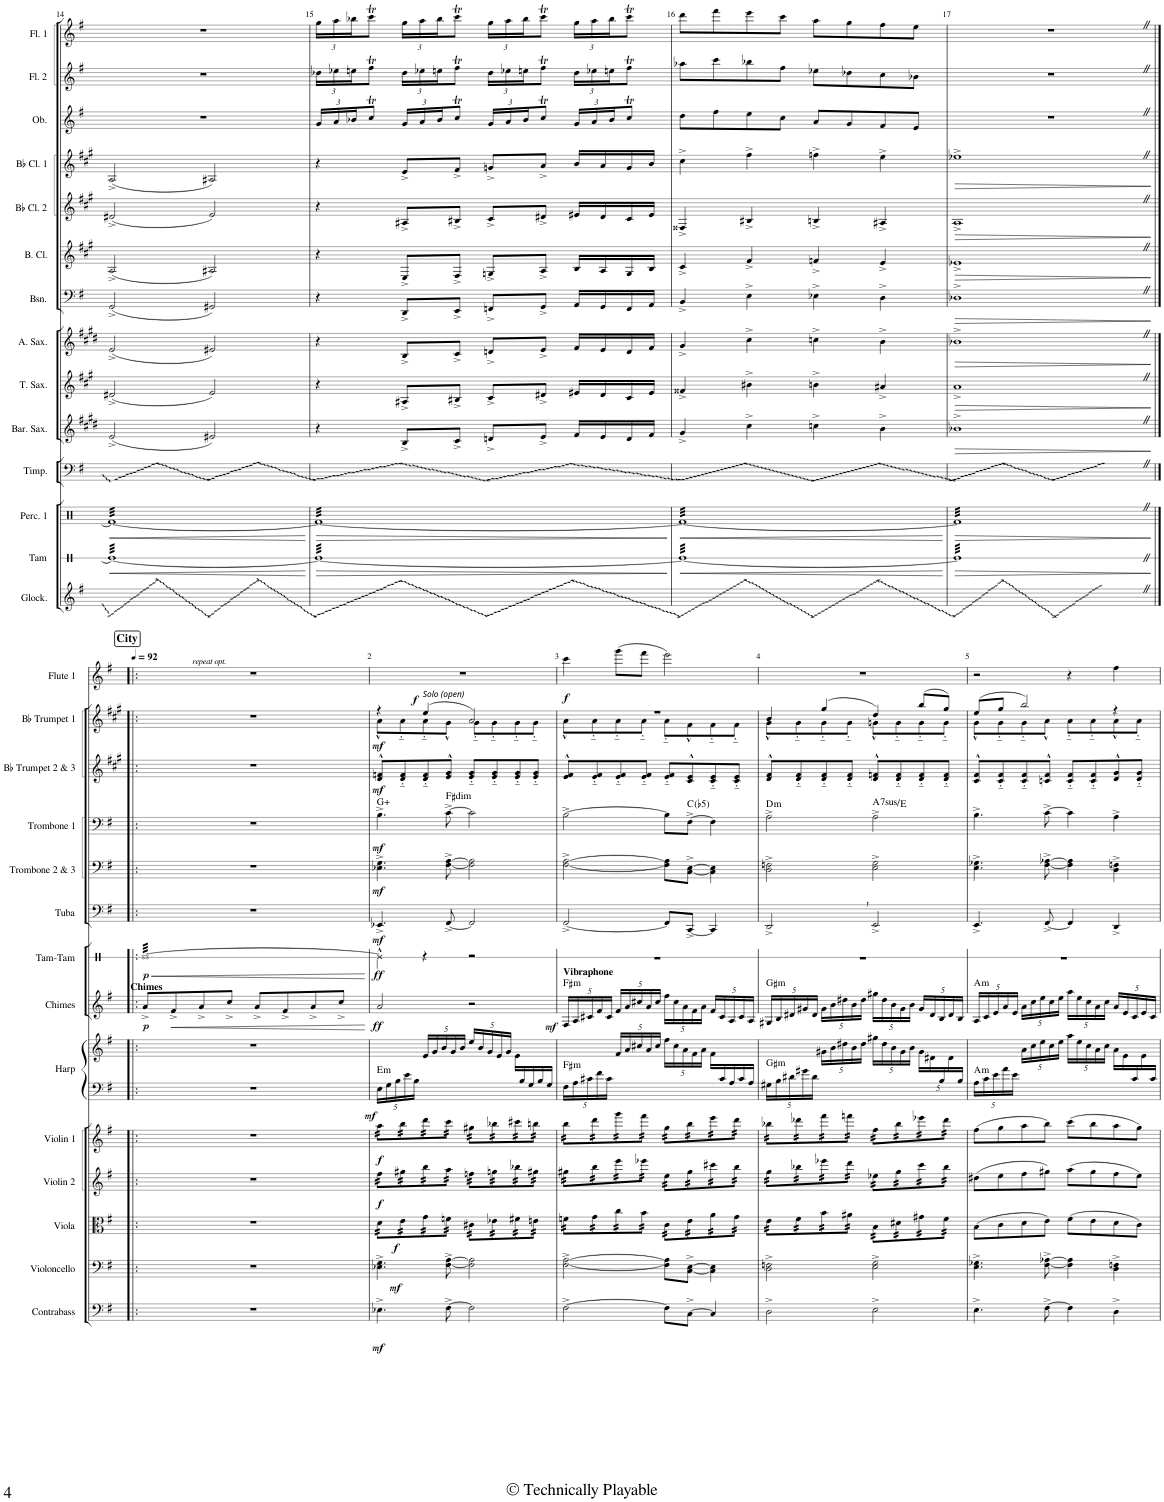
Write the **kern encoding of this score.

**kern	**dynam	**kern	**dynam	**kern	**dynam	**kern	**dynam	**kern	**dynam	**kern	**kern	**dynam	**harte	**kern	**dynam	**harte	**kern	**dynam	**kern	**kern	**dynam	**kern	**dynam	**kern	**dynam	**harte	**kern	**dynam	**kern	**dynam	**kern	**dynam	**kern	**dynam	**kern	**dynam	**kern	**dynam	**kern	**dynam	**kern	**dynam	**kern	**dynam	**kern	**kern	**kern	**dynam
*part24	*part24	*part23	*part23	*part22	*part22	*part21	*part21	*part20	*part20	*part19	*part19	*part19	*part19	*part18	*part18	*part18	*part17	*part17	*part16	*part15	*part15	*part14	*part14	*part13	*part13	*part13	*part12	*part12	*part11	*part11	*part10	*part10	*part9	*part9	*part8	*part8	*part7	*part7	*part6	*part6	*part5	*part5	*part4	*part4	*part3	*part2	*part1	*part1
*staff25	*staff25	*staff24	*staff24	*staff23	*staff23	*staff22	*staff22	*staff21	*staff21	*staff20	*staff19	*staff19/20	*	*staff18	*staff18	*	*staff17	*staff17	*staff16	*staff15	*staff15	*staff14	*staff14	*staff13	*staff13	*	*staff12	*staff12	*staff11	*staff11	*staff10	*staff10	*staff9	*staff9	*staff8	*staff8	*staff7	*staff7	*staff6	*staff6	*staff5	*staff5	*staff4	*staff4	*staff3	*staff2	*staff1	*staff1
*I"Contrabass	*	*I"Violoncello	*	*I"Viola	*	*I"Violin 2	*	*I"Violin 1	*	*I"Harp	*	*	*	*I"Percussion 2	*	*	*I"Cymbal	*	*I"Timpani	*I"Tuba	*	*I"Trombone 2 &amp; 3	*	*I"Trombone 1	*	*	*I"Bb Trumpet 2 &amp; 3	*	*I"Bb Trumpet 1	*	*I"Baritone Saxophone	*	*I"Tenor Saxophone	*	*I"Alto Saxophone	*	*I"Bassoon	*	*I"Bass Clarinet	*	*I"Bb Clarinet 2	*	*I"Bb Clarinet 1	*	*I"Oboe	*I"Flute 2	*I"Flute 1	*
*I'Cb.	*	*I'Vc.	*	*I'Vla.	*	*I'Vln. 2	*	*I'Vln. 1	*	*I'Hrp.	*	*	*	*I'Perc. 2	*	*	*I'Cym.	*	*I'Timp.	*I'Tba.	*	*I'Tbn. 2 3	*	*I'Tbn. 1	*	*	*I'Bb Tpt. 2 3	*	*I'Bb Tpt. 1	*	*I'Bar. Sax.	*	*I'T. Sax.	*	*I'A. Sax.	*	*I'Bsn.	*	*I'B. Cl.	*	*I'Bb Cl. 2	*	*I'Bb Cl. 1	*	*I'Ob.	*I'Fl. 2	*I'Fl. 1	*
!!LO:PB:g=z
*clefF4	*	*clefF4	*	*clefC3	*	*clefG2	*	*clefG2	*	*clefF4	*clefG2	*	*	*clefG2	*	*	*clefX	*	*clefF4	*clefF4	*	*clefF4	*	*clefF4	*	*	*clefG2	*	*clefG2	*	*clefG2	*	*clefG2	*	*clefG2	*	*clefF4	*	*clefG2	*	*clefG2	*	*clefG2	*	*clefG2	*clefG2	*clefG2	*
*Trd7c12	*	*	*	*	*	*	*	*	*	*	*	*	*	*Trd-14c-24	*	*	*	*	*	*	*	*Trd1c2	*	*Trd1c2	*	*	*Trd1c2	*	*Trd1c2	*	*Trd12c21	*	*Trd8c14	*	*Trd5c9	*	*	*	*Trd8c14	*	*Trd1c2	*	*Trd1c2	*	*	*	*	*
*k[f#]	*	*k[f#]	*	*k[f#]	*	*k[f#]	*	*k[f#]	*	*k[f#]	*k[f#]	*	*	*k[f#]	*	*	*k[]	*	*k[f#]	*k[f#]	*	*k[f#]	*	*k[f#]	*	*	*k[f#c#g#]	*	*k[f#c#g#]	*	*k[f#c#g#d#]	*	*k[f#c#g#]	*	*k[f#c#g#d#]	*	*k[f#]	*	*k[f#c#g#]	*	*k[f#c#g#]	*	*k[f#c#g#]	*	*k[f#]	*k[f#]	*k[f#]	*
*M4/4	*	*M4/4	*	*M4/4	*	*M4/4	*	*M4/4	*	*M4/4	*M4/4	*	*	*M4/4	*	*	*M4/4	*	*M4/4	*M4/4	*	*M4/4	*	*M4/4	*	*	*M4/4	*	*M4/4	*	*M4/4	*	*M4/4	*	*M4/4	*	*M4/4	*	*M4/4	*	*M4/4	*	*M4/4	*	*M4/4	*M4/4	*M4/4	*
=14	=14	=14	=14	=14	=14	=14	=14	=14	=14	=14	=14	=14	=14	=14	=14	=14	=14	=14	=14	=14	=14	=14	=14	=14	=14	=14	=14	=14	=14	=14	=14	=14	=14	=14	=14	=14	=14	=14	=14	=14	=14	=14	=14	=14	=14	=14	=14	=14
!	!	!	!	!	!	!	!	!	!	!	!	!	!	!	!	!	!	!LO:HP:b	!	!	!	!	!	!	!	!	!	!	!	!	!	!	!	!	!	!	!	!	!	!	!	!	!	!	!	!	!	!
*	*	*	*	*	*	*	*	*	*	*	*	*	*	*	*	*	*tremolo	*	*	*	*	*	*	*	*	*	*	*	*	*	*	*	*	*	*	*	*	*	*	*	*	*	*	*	*	*	*	*
1r	.	1r	.	1r	.	1r	.	1r	.	1r	1r	.	.	4G	.	.	32aaLLL	<	4GG	1r	.	1r	.	1r	.	.	1r	.	1r	.	(2e^/	.	(2d#X^/	.	(2e^/	.	(2GG^/	.	(2A^/	.	(2d#X^/	.	(2A^/	.	1r	1r	1r	.
.	.	.	.	.	.	.	.	.	.	.	.	.	.	.	.	.	32aa	.	.	.	.	.	.	.	.	.	.	.	.	.	.	.	.	.	.	.	.	.	.	.	.	.	.	.	.	.	.	.
.	.	.	.	.	.	.	.	.	.	.	.	.	.	.	.	.	32aa	.	.	.	.	.	.	.	.	.	.	.	.	.	.	.	.	.	.	.	.	.	.	.	.	.	.	.	.	.	.	.
.	.	.	.	.	.	.	.	.	.	.	.	.	.	.	.	.	32aa	.	.	.	.	.	.	.	.	.	.	.	.	.	.	.	.	.	.	.	.	.	.	.	.	.	.	.	.	.	.	.
.	.	.	.	.	.	.	.	.	.	.	.	.	.	.	.	.	32aa	.	.	.	.	.	.	.	.	.	.	.	.	.	.	.	.	.	.	.	.	.	.	.	.	.	.	.	.	.	.	.
.	.	.	.	.	.	.	.	.	.	.	.	.	.	.	.	.	32aa	.	.	.	.	.	.	.	.	.	.	.	.	.	.	.	.	.	.	.	.	.	.	.	.	.	.	.	.	.	.	.
.	.	.	.	.	.	.	.	.	.	.	.	.	.	.	.	.	32aa	.	.	.	.	.	.	.	.	.	.	.	.	.	.	.	.	.	.	.	.	.	.	.	.	.	.	.	.	.	.	.
.	.	.	.	.	.	.	.	.	.	.	.	.	.	.	.	.	32aa	.	.	.	.	.	.	.	.	.	.	.	.	.	.	.	.	.	.	.	.	.	.	.	.	.	.	.	.	.	.	.
.	.	.	.	.	.	.	.	.	.	.	.	.	.	4ccc	.	.	32aa	.	4A	.	.	.	.	.	.	.	.	.	.	.	.	.	.	.	.	.	.	.	.	.	.	.	.	.	.	.	.	.
.	.	.	.	.	.	.	.	.	.	.	.	.	.	.	.	.	32aa	.	.	.	.	.	.	.	.	.	.	.	.	.	.	.	.	.	.	.	.	.	.	.	.	.	.	.	.	.	.	.
.	.	.	.	.	.	.	.	.	.	.	.	.	.	.	.	.	32aa	.	.	.	.	.	.	.	.	.	.	.	.	.	.	.	.	.	.	.	.	.	.	.	.	.	.	.	.	.	.	.
.	.	.	.	.	.	.	.	.	.	.	.	.	.	.	.	.	32aa	.	.	.	.	.	.	.	.	.	.	.	.	.	.	.	.	.	.	.	.	.	.	.	.	.	.	.	.	.	.	.
.	.	.	.	.	.	.	.	.	.	.	.	.	.	.	.	.	32aa	.	.	.	.	.	.	.	.	.	.	.	.	.	.	.	.	.	.	.	.	.	.	.	.	.	.	.	.	.	.	.
.	.	.	.	.	.	.	.	.	.	.	.	.	.	.	.	.	32aa	.	.	.	.	.	.	.	.	.	.	.	.	.	.	.	.	.	.	.	.	.	.	.	.	.	.	.	.	.	.	.
.	.	.	.	.	.	.	.	.	.	.	.	.	.	.	.	.	32aa	.	.	.	.	.	.	.	.	.	.	.	.	.	.	.	.	.	.	.	.	.	.	.	.	.	.	.	.	.	.	.
.	.	.	.	.	.	.	.	.	.	.	.	.	.	.	.	.	32aa	.	.	.	.	.	.	.	.	.	.	.	.	.	.	.	.	.	.	.	.	.	.	.	.	.	.	.	.	.	.	.
.	.	.	.	.	.	.	.	.	.	.	.	.	.	4G	.	.	32aa	.	4GG	.	.	.	.	.	.	.	.	.	.	.	2e#X/)	.	2e/)	.	2e#X/)	.	2GG#X/)	.	2A#X/)	.	2e/)	.	2A#X/)	.	.	.	.	.
.	.	.	.	.	.	.	.	.	.	.	.	.	.	.	.	.	32aa	.	.	.	.	.	.	.	.	.	.	.	.	.	.	.	.	.	.	.	.	.	.	.	.	.	.	.	.	.	.	.
.	.	.	.	.	.	.	.	.	.	.	.	.	.	.	.	.	32aa	.	.	.	.	.	.	.	.	.	.	.	.	.	.	.	.	.	.	.	.	.	.	.	.	.	.	.	.	.	.	.
.	.	.	.	.	.	.	.	.	.	.	.	.	.	.	.	.	32aa	.	.	.	.	.	.	.	.	.	.	.	.	.	.	.	.	.	.	.	.	.	.	.	.	.	.	.	.	.	.	.
.	.	.	.	.	.	.	.	.	.	.	.	.	.	.	.	.	32aa	.	.	.	.	.	.	.	.	.	.	.	.	.	.	.	.	.	.	.	.	.	.	.	.	.	.	.	.	.	.	.
.	.	.	.	.	.	.	.	.	.	.	.	.	.	.	.	.	32aa	.	.	.	.	.	.	.	.	.	.	.	.	.	.	.	.	.	.	.	.	.	.	.	.	.	.	.	.	.	.	.
.	.	.	.	.	.	.	.	.	.	.	.	.	.	.	.	.	32aa	.	.	.	.	.	.	.	.	.	.	.	.	.	.	.	.	.	.	.	.	.	.	.	.	.	.	.	.	.	.	.
.	.	.	.	.	.	.	.	.	.	.	.	.	.	.	.	.	32aa	.	.	.	.	.	.	.	.	.	.	.	.	.	.	.	.	.	.	.	.	.	.	.	.	.	.	.	.	.	.	.
.	.	.	.	.	.	.	.	.	.	.	.	.	.	4ccc	.	.	32aa	.	4A	.	.	.	.	.	.	.	.	.	.	.	.	.	.	.	.	.	.	.	.	.	.	.	.	.	.	.	.	.
.	.	.	.	.	.	.	.	.	.	.	.	.	.	.	.	.	32aa	.	.	.	.	.	.	.	.	.	.	.	.	.	.	.	.	.	.	.	.	.	.	.	.	.	.	.	.	.	.	.
.	.	.	.	.	.	.	.	.	.	.	.	.	.	.	.	.	32aa	.	.	.	.	.	.	.	.	.	.	.	.	.	.	.	.	.	.	.	.	.	.	.	.	.	.	.	.	.	.	.
.	.	.	.	.	.	.	.	.	.	.	.	.	.	.	.	.	32aa	.	.	.	.	.	.	.	.	.	.	.	.	.	.	.	.	.	.	.	.	.	.	.	.	.	.	.	.	.	.	.
.	.	.	.	.	.	.	.	.	.	.	.	.	.	.	.	.	32aa	.	.	.	.	.	.	.	.	.	.	.	.	.	.	.	.	.	.	.	.	.	.	.	.	.	.	.	.	.	.	.
.	.	.	.	.	.	.	.	.	.	.	.	.	.	.	.	.	32aa	.	.	.	.	.	.	.	.	.	.	.	.	.	.	.	.	.	.	.	.	.	.	.	.	.	.	.	.	.	.	.
.	.	.	.	.	.	.	.	.	.	.	.	.	.	.	.	.	32aa	.	.	.	.	.	.	.	.	.	.	.	.	.	.	.	.	.	.	.	.	.	.	.	.	.	.	.	.	.	.	.
.	.	.	.	.	.	.	.	.	.	.	.	.	.	.	.	.	32aaJJJ	.	.	.	.	.	.	.	.	.	.	.	.	.	.	.	.	.	.	.	.	.	.	.	.	.	.	.	.	.	.	.
.	.	.	.	.	.	.	.	.	.	.	.	.	.	.	.	.	.	[	.	.	.	.	.	.	.	.	.	.	.	.	.	.	.	.	.	.	.	.	.	.	.	.	.	.	.	.	.	.
=15	=15	=15	=15	=15	=15	=15	=15	=15	=15	=15	=15	=15	=15	=15	=15	=15	=15	=15	=15	=15	=15	=15	=15	=15	=15	=15	=15	=15	=15	=15	=15	=15	=15	=15	=15	=15	=15	=15	=15	=15	=15	=15	=15	=15	=15	=15	=15	=15
!	!	!	!	!	!	!	!	!	!	!	!	!	!	!	!	!	!	!LO:HP:b	!	!	!	!	!	!	!	!	!	!	!	!	!	!	!	!	!	!	!	!	!	!	!	!	!	!	!	!	!	!
*	*	*	*	*	*	*	*	*	*	*	*	*	*	*	*	*	*	*	*	*	*	*	*	*	*	*	*	*	*	*	*	*	*	*	*	*	*	*	*	*	*	*	*	*	*Xbrackettup	*Xbrackettup	*Xbrackettup	*
1r	.	1r	.	1r	.	1r	.	1r	.	1r	1r	.	.	4G	.	.	32aaLLL	>	4GG	1r	.	1r	.	1r	.	.	1r	.	1r	.	4r	.	4r	.	4r	.	4r	.	4r	.	4r	.	4r	.	24g/LL	24dd-X\LL	24gg\LL	.
.	.	.	.	.	.	.	.	.	.	.	.	.	.	.	.	.	32aa	.	.	.	.	.	.	.	.	.	.	.	.	.	.	.	.	.	.	.	.	.	.	.	.	.	.	.	.	.	.	.
.	.	.	.	.	.	.	.	.	.	.	.	.	.	.	.	.	.	.	.	.	.	.	.	.	.	.	.	.	.	.	.	.	.	.	.	.	.	.	.	.	.	.	.	.	24a/	24ee-X\	24aa\	.
.	.	.	.	.	.	.	.	.	.	.	.	.	.	.	.	.	32aa	.	.	.	.	.	.	.	.	.	.	.	.	.	.	.	.	.	.	.	.	.	.	.	.	.	.	.	.	.	.	.
.	.	.	.	.	.	.	.	.	.	.	.	.	.	.	.	.	.	.	.	.	.	.	.	.	.	.	.	.	.	.	.	.	.	.	.	.	.	.	.	.	.	.	.	.	24b-X/J	24een\J	24bb-X\J	.
.	.	.	.	.	.	.	.	.	.	.	.	.	.	.	.	.	32aa	.	.	.	.	.	.	.	.	.	.	.	.	.	.	.	.	.	.	.	.	.	.	.	.	.	.	.	.	.	.	.
.	.	.	.	.	.	.	.	.	.	.	.	.	.	.	.	.	32aa	.	.	.	.	.	.	.	.	.	.	.	.	.	.	.	.	.	.	.	.	.	.	.	.	.	.	.	8ccT/J	8ff#t\J	8cccT\J	.
.	.	.	.	.	.	.	.	.	.	.	.	.	.	.	.	.	32aa	.	.	.	.	.	.	.	.	.	.	.	.	.	.	.	.	.	.	.	.	.	.	.	.	.	.	.	.	.	.	.
.	.	.	.	.	.	.	.	.	.	.	.	.	.	.	.	.	32aa	.	.	.	.	.	.	.	.	.	.	.	.	.	.	.	.	.	.	.	.	.	.	.	.	.	.	.	.	.	.	.
.	.	.	.	.	.	.	.	.	.	.	.	.	.	.	.	.	32aa	.	.	.	.	.	.	.	.	.	.	.	.	.	.	.	.	.	.	.	.	.	.	.	.	.	.	.	.	.	.	.
.	.	.	.	.	.	.	.	.	.	.	.	.	.	4ccc	.	.	32aa	.	4A	.	.	.	.	.	.	.	.	.	.	.	8B^/L	.	8A#X^/L	.	8B^/L	.	8DD^/L	.	8E^/L	.	8A#X^/L	.	8e^/L	.	24g/LL	24dd-\LL	24gg\LL	.
.	.	.	.	.	.	.	.	.	.	.	.	.	.	.	.	.	32aa	.	.	.	.	.	.	.	.	.	.	.	.	.	.	.	.	.	.	.	.	.	.	.	.	.	.	.	.	.	.	.
.	.	.	.	.	.	.	.	.	.	.	.	.	.	.	.	.	.	.	.	.	.	.	.	.	.	.	.	.	.	.	.	.	.	.	.	.	.	.	.	.	.	.	.	.	24a/	24ee-X\	24aa\	.
.	.	.	.	.	.	.	.	.	.	.	.	.	.	.	.	.	32aa	.	.	.	.	.	.	.	.	.	.	.	.	.	.	.	.	.	.	.	.	.	.	.	.	.	.	.	.	.	.	.
.	.	.	.	.	.	.	.	.	.	.	.	.	.	.	.	.	.	.	.	.	.	.	.	.	.	.	.	.	.	.	.	.	.	.	.	.	.	.	.	.	.	.	.	.	24b-/J	24een\J	24bb-\J	.
.	.	.	.	.	.	.	.	.	.	.	.	.	.	.	.	.	32aa	.	.	.	.	.	.	.	.	.	.	.	.	.	.	.	.	.	.	.	.	.	.	.	.	.	.	.	.	.	.	.
.	.	.	.	.	.	.	.	.	.	.	.	.	.	.	.	.	32aa	.	.	.	.	.	.	.	.	.	.	.	.	.	8c#^/J	.	8B#X^/J	.	8c#^/J	.	8EE^/J	.	8F#^/J	.	8B#X^/J	.	8f#^/J	.	8ccT/J	8ff#t\J	8cccT\J	.
.	.	.	.	.	.	.	.	.	.	.	.	.	.	.	.	.	32aa	.	.	.	.	.	.	.	.	.	.	.	.	.	.	.	.	.	.	.	.	.	.	.	.	.	.	.	.	.	.	.
.	.	.	.	.	.	.	.	.	.	.	.	.	.	.	.	.	32aa	.	.	.	.	.	.	.	.	.	.	.	.	.	.	.	.	.	.	.	.	.	.	.	.	.	.	.	.	.	.	.
.	.	.	.	.	.	.	.	.	.	.	.	.	.	.	.	.	32aa	.	.	.	.	.	.	.	.	.	.	.	.	.	.	.	.	.	.	.	.	.	.	.	.	.	.	.	.	.	.	.
.	.	.	.	.	.	.	.	.	.	.	.	.	.	4G	.	.	32aa	.	4GG	.	.	.	.	.	.	.	.	.	.	.	8dn^/L	.	8c#^/L	.	8dn^/L	.	8FFn^/L	.	8Gn^/L	.	8c#^/L	.	8gn^/L	.	24g/LL	24dd-\LL	24gg\LL	.
.	.	.	.	.	.	.	.	.	.	.	.	.	.	.	.	.	32aa	.	.	.	.	.	.	.	.	.	.	.	.	.	.	.	.	.	.	.	.	.	.	.	.	.	.	.	.	.	.	.
.	.	.	.	.	.	.	.	.	.	.	.	.	.	.	.	.	.	.	.	.	.	.	.	.	.	.	.	.	.	.	.	.	.	.	.	.	.	.	.	.	.	.	.	.	24a/	24ee-X\	24aa\	.
.	.	.	.	.	.	.	.	.	.	.	.	.	.	.	.	.	32aa	.	.	.	.	.	.	.	.	.	.	.	.	.	.	.	.	.	.	.	.	.	.	.	.	.	.	.	.	.	.	.
.	.	.	.	.	.	.	.	.	.	.	.	.	.	.	.	.	.	.	.	.	.	.	.	.	.	.	.	.	.	.	.	.	.	.	.	.	.	.	.	.	.	.	.	.	24b-/J	24een\J	24bb-\J	.
.	.	.	.	.	.	.	.	.	.	.	.	.	.	.	.	.	32aa	.	.	.	.	.	.	.	.	.	.	.	.	.	.	.	.	.	.	.	.	.	.	.	.	.	.	.	.	.	.	.
.	.	.	.	.	.	.	.	.	.	.	.	.	.	.	.	.	32aa	.	.	.	.	.	.	.	.	.	.	.	.	.	8e^/J	.	8d#X^/J	.	8e^/J	.	8GG^/J	.	8A^/J	.	8d#X^/J	.	8a^/J	.	8ccT/J	8ff#t\J	8cccT\J	.
.	.	.	.	.	.	.	.	.	.	.	.	.	.	.	.	.	32aa	.	.	.	.	.	.	.	.	.	.	.	.	.	.	.	.	.	.	.	.	.	.	.	.	.	.	.	.	.	.	.
.	.	.	.	.	.	.	.	.	.	.	.	.	.	.	.	.	32aa	.	.	.	.	.	.	.	.	.	.	.	.	.	.	.	.	.	.	.	.	.	.	.	.	.	.	.	.	.	.	.
.	.	.	.	.	.	.	.	.	.	.	.	.	.	.	.	.	32aa	.	.	.	.	.	.	.	.	.	.	.	.	.	.	.	.	.	.	.	.	.	.	.	.	.	.	.	.	.	.	.
.	.	.	.	.	.	.	.	.	.	.	.	.	.	4ccc	.	.	32aa	.	4A	.	.	.	.	.	.	.	.	.	.	.	16f#/LL	.	16e#X/LL	.	16f#/LL	.	16AA/LL	.	16B/LL	.	16e#X/LL	.	16b/LL	.	24g/LL	24dd-\LL	24gg\LL	.
.	.	.	.	.	.	.	.	.	.	.	.	.	.	.	.	.	32aa	.	.	.	.	.	.	.	.	.	.	.	.	.	.	.	.	.	.	.	.	.	.	.	.	.	.	.	.	.	.	.
.	.	.	.	.	.	.	.	.	.	.	.	.	.	.	.	.	.	.	.	.	.	.	.	.	.	.	.	.	.	.	.	.	.	.	.	.	.	.	.	.	.	.	.	.	24a/	24ee-X\	24aa\	.
.	.	.	.	.	.	.	.	.	.	.	.	.	.	.	.	.	32aa	.	.	.	.	.	.	.	.	.	.	.	.	.	16e/	.	16d#/	.	16e/	.	16GG/	.	16A/	.	16d#/	.	16a/	.	.	.	.	.
.	.	.	.	.	.	.	.	.	.	.	.	.	.	.	.	.	.	.	.	.	.	.	.	.	.	.	.	.	.	.	.	.	.	.	.	.	.	.	.	.	.	.	.	.	24b-/J	24een\J	24bb-\J	.
.	.	.	.	.	.	.	.	.	.	.	.	.	.	.	.	.	32aa	.	.	.	.	.	.	.	.	.	.	.	.	.	.	.	.	.	.	.	.	.	.	.	.	.	.	.	.	.	.	.
.	.	.	.	.	.	.	.	.	.	.	.	.	.	.	.	.	32aa	.	.	.	.	.	.	.	.	.	.	.	.	.	16d/	.	16c#/	.	16d/	.	16FF/	.	16G/	.	16c#/	.	16g/	.	8ccT/J	8ff#t\J	8cccT\J	.
.	.	.	.	.	.	.	.	.	.	.	.	.	.	.	.	.	32aa	.	.	.	.	.	.	.	.	.	.	.	.	.	.	.	.	.	.	.	.	.	.	.	.	.	.	.	.	.	.	.
.	.	.	.	.	.	.	.	.	.	.	.	.	.	.	.	.	32aa	.	.	.	.	.	.	.	.	.	.	.	.	.	16f#/JJ	.	16e#/JJ	.	16f#/JJ	.	16AA/JJ	.	16B/JJ	.	16e#/JJ	.	16b/JJ	.	.	.	.	.
.	.	.	.	.	.	.	.	.	.	.	.	.	.	.	.	.	32aaJJJ	.	.	.	.	.	.	.	.	.	.	.	.	.	.	.	.	.	.	.	.	.	.	.	.	.	.	.	.	.	.	.
.	.	.	.	.	.	.	.	.	.	.	.	.	.	.	.	.	.	]	.	.	.	.	.	.	.	.	.	.	.	.	.	.	.	.	.	.	.	.	.	.	.	.	.	.	.	.	.	.
=16	=16	=16	=16	=16	=16	=16	=16	=16	=16	=16	=16	=16	=16	=16	=16	=16	=16	=16	=16	=16	=16	=16	=16	=16	=16	=16	=16	=16	=16	=16	=16	=16	=16	=16	=16	=16	=16	=16	=16	=16	=16	=16	=16	=16	=16	=16	=16	=16
!	!	!	!	!	!	!	!	!	!	!	!	!	!	!	!	!	!	!LO:HP:b	!	!	!	!	!	!	!	!	!	!	!	!	!	!	!	!	!	!	!	!	!	!	!	!	!	!	!	!	!	!
1r	.	1r	.	1r	.	1r	.	1r	.	1r	1r	.	.	4G	.	.	32aaLLL	<	4GG	1r	.	1r	.	1r	.	.	1r	.	1r	.	4g#^/	.	4f##X^/	.	4g#^/	.	4BB^/	.	4c#^/	.	4F##X^/	.	4cc#^\	.	8dd\L	8aa-X\L	8ddd\L	.
.	.	.	.	.	.	.	.	.	.	.	.	.	.	.	.	.	32aa	.	.	.	.	.	.	.	.	.	.	.	.	.	.	.	.	.	.	.	.	.	.	.	.	.	.	.	.	.	.	.
.	.	.	.	.	.	.	.	.	.	.	.	.	.	.	.	.	32aa	.	.	.	.	.	.	.	.	.	.	.	.	.	.	.	.	.	.	.	.	.	.	.	.	.	.	.	.	.	.	.
.	.	.	.	.	.	.	.	.	.	.	.	.	.	.	.	.	32aa	.	.	.	.	.	.	.	.	.	.	.	.	.	.	.	.	.	.	.	.	.	.	.	.	.	.	.	.	.	.	.
.	.	.	.	.	.	.	.	.	.	.	.	.	.	.	.	.	32aa	.	.	.	.	.	.	.	.	.	.	.	.	.	.	.	.	.	.	.	.	.	.	.	.	.	.	.	8ff#\	8ccc\	8fff#\	.
.	.	.	.	.	.	.	.	.	.	.	.	.	.	.	.	.	32aa	.	.	.	.	.	.	.	.	.	.	.	.	.	.	.	.	.	.	.	.	.	.	.	.	.	.	.	.	.	.	.
.	.	.	.	.	.	.	.	.	.	.	.	.	.	.	.	.	32aa	.	.	.	.	.	.	.	.	.	.	.	.	.	.	.	.	.	.	.	.	.	.	.	.	.	.	.	.	.	.	.
.	.	.	.	.	.	.	.	.	.	.	.	.	.	.	.	.	32aa	.	.	.	.	.	.	.	.	.	.	.	.	.	.	.	.	.	.	.	.	.	.	.	.	.	.	.	.	.	.	.
.	.	.	.	.	.	.	.	.	.	.	.	.	.	4ccc	.	.	32aa	.	4A	.	.	.	.	.	.	.	.	.	.	.	4cc#^\	.	4b#X^\	.	4cc#^\	.	4E^\	.	4f#^/	.	4B#X^/	.	4ff#^\	.	8ee\	8bb-X\	8eee\	.
.	.	.	.	.	.	.	.	.	.	.	.	.	.	.	.	.	32aa	.	.	.	.	.	.	.	.	.	.	.	.	.	.	.	.	.	.	.	.	.	.	.	.	.	.	.	.	.	.	.
.	.	.	.	.	.	.	.	.	.	.	.	.	.	.	.	.	32aa	.	.	.	.	.	.	.	.	.	.	.	.	.	.	.	.	.	.	.	.	.	.	.	.	.	.	.	.	.	.	.
.	.	.	.	.	.	.	.	.	.	.	.	.	.	.	.	.	32aa	.	.	.	.	.	.	.	.	.	.	.	.	.	.	.	.	.	.	.	.	.	.	.	.	.	.	.	.	.	.	.
.	.	.	.	.	.	.	.	.	.	.	.	.	.	.	.	.	32aa	.	.	.	.	.	.	.	.	.	.	.	.	.	.	.	.	.	.	.	.	.	.	.	.	.	.	.	8cc\J	8ff#\J	8ccc\J	.
.	.	.	.	.	.	.	.	.	.	.	.	.	.	.	.	.	32aa	.	.	.	.	.	.	.	.	.	.	.	.	.	.	.	.	.	.	.	.	.	.	.	.	.	.	.	.	.	.	.
.	.	.	.	.	.	.	.	.	.	.	.	.	.	.	.	.	32aa	.	.	.	.	.	.	.	.	.	.	.	.	.	.	.	.	.	.	.	.	.	.	.	.	.	.	.	.	.	.	.
.	.	.	.	.	.	.	.	.	.	.	.	.	.	.	.	.	32aa	.	.	.	.	.	.	.	.	.	.	.	.	.	.	.	.	.	.	.	.	.	.	.	.	.	.	.	.	.	.	.
.	.	.	.	.	.	.	.	.	.	.	.	.	.	4G	.	.	32aa	.	4GG	.	.	.	.	.	.	.	.	.	.	.	4ccn^\	.	4bn^\	.	4ccn^\	.	4E-X^\	.	4fn^/	.	4Bn^/	.	4ffn^\	.	8a/L	8ee-X\L	8aa\L	.
.	.	.	.	.	.	.	.	.	.	.	.	.	.	.	.	.	32aa	.	.	.	.	.	.	.	.	.	.	.	.	.	.	.	.	.	.	.	.	.	.	.	.	.	.	.	.	.	.	.
.	.	.	.	.	.	.	.	.	.	.	.	.	.	.	.	.	32aa	.	.	.	.	.	.	.	.	.	.	.	.	.	.	.	.	.	.	.	.	.	.	.	.	.	.	.	.	.	.	.
.	.	.	.	.	.	.	.	.	.	.	.	.	.	.	.	.	32aa	.	.	.	.	.	.	.	.	.	.	.	.	.	.	.	.	.	.	.	.	.	.	.	.	.	.	.	.	.	.	.
.	.	.	.	.	.	.	.	.	.	.	.	.	.	.	.	.	32aa	.	.	.	.	.	.	.	.	.	.	.	.	.	.	.	.	.	.	.	.	.	.	.	.	.	.	.	8g/	8dd-X\	8gg\	.
.	.	.	.	.	.	.	.	.	.	.	.	.	.	.	.	.	32aa	.	.	.	.	.	.	.	.	.	.	.	.	.	.	.	.	.	.	.	.	.	.	.	.	.	.	.	.	.	.	.
.	.	.	.	.	.	.	.	.	.	.	.	.	.	.	.	.	32aa	.	.	.	.	.	.	.	.	.	.	.	.	.	.	.	.	.	.	.	.	.	.	.	.	.	.	.	.	.	.	.
.	.	.	.	.	.	.	.	.	.	.	.	.	.	.	.	.	32aa	.	.	.	.	.	.	.	.	.	.	.	.	.	.	.	.	.	.	.	.	.	.	.	.	.	.	.	.	.	.	.
.	.	.	.	.	.	.	.	.	.	.	.	.	.	4ccc	.	.	32aa	.	4A	.	.	.	.	.	.	.	.	.	.	.	4b^\	.	4a#X^/	.	4b^\	.	4D^\	.	4e^/	.	4A#X^/	.	4ee^\	.	8f#/	8cc\	8ff#\	.
.	.	.	.	.	.	.	.	.	.	.	.	.	.	.	.	.	32aa	.	.	.	.	.	.	.	.	.	.	.	.	.	.	.	.	.	.	.	.	.	.	.	.	.	.	.	.	.	.	.
.	.	.	.	.	.	.	.	.	.	.	.	.	.	.	.	.	32aa	.	.	.	.	.	.	.	.	.	.	.	.	.	.	.	.	.	.	.	.	.	.	.	.	.	.	.	.	.	.	.
.	.	.	.	.	.	.	.	.	.	.	.	.	.	.	.	.	32aa	.	.	.	.	.	.	.	.	.	.	.	.	.	.	.	.	.	.	.	.	.	.	.	.	.	.	.	.	.	.	.
.	.	.	.	.	.	.	.	.	.	.	.	.	.	.	.	.	32aa	.	.	.	.	.	.	.	.	.	.	.	.	.	.	.	.	.	.	.	.	.	.	.	.	.	.	.	8e/J	8b-X\J	8ee\J	.
.	.	.	.	.	.	.	.	.	.	.	.	.	.	.	.	.	32aa	.	.	.	.	.	.	.	.	.	.	.	.	.	.	.	.	.	.	.	.	.	.	.	.	.	.	.	.	.	.	.
.	.	.	.	.	.	.	.	.	.	.	.	.	.	.	.	.	32aa	.	.	.	.	.	.	.	.	.	.	.	.	.	.	.	.	.	.	.	.	.	.	.	.	.	.	.	.	.	.	.
.	.	.	.	.	.	.	.	.	.	.	.	.	.	.	.	.	32aaJJJ	.	.	.	.	.	.	.	.	.	.	.	.	.	.	.	.	.	.	.	.	.	.	.	.	.	.	.	.	.	.	.
.	.	.	.	.	.	.	.	.	.	.	.	.	.	.	.	.	.	[	.	.	.	.	.	.	.	.	.	.	.	.	.	.	.	.	.	.	.	.	.	.	.	.	.	.	.	.	.	.
=17	=17	=17	=17	=17	=17	=17	=17	=17	=17	=17	=17	=17	=17	=17	=17	=17	=17	=17	=17	=17	=17	=17	=17	=17	=17	=17	=17	=17	=17	=17	=17	=17	=17	=17	=17	=17	=17	=17	=17	=17	=17	=17	=17	=17	=17	=17	=17	=17
!	!	!	!	!	!	!	!	!	!	!	!	!	!	!	!	!	!	!LO:HP:b	!	!	!	!	!	!	!	!	!	!	!	!	!	!LO:HP:b	!	!LO:HP:b	!	!LO:HP:b	!	!LO:HP:b	!	!LO:HP:b	!	!LO:HP:b	!	!LO:HP:b	!	!	!	!
1r	.	1r	.	1r	.	1r	.	1r	.	1r	1r	.	.	4G	.	.	32aaZ]LLL	>	4GG	1r	.	1r	.	1r	.	.	1r	.	1r	.	1b-X^Z	>	1a^Z	>	1b-X^Z	>	1D-X^Z	>	1e-X^Z	>	1A^Z	>	1ee-X^Z	>	1r	1r	1r	.
.	.	.	.	.	.	.	.	.	.	.	.	.	.	.	.	.	32aaZ	.	.	.	.	.	.	.	.	.	.	.	.	.	.	.	.	.	.	.	.	.	.	.	.	.	.	.	.	.	.	.
.	.	.	.	.	.	.	.	.	.	.	.	.	.	.	.	.	32aaZ	.	.	.	.	.	.	.	.	.	.	.	.	.	.	.	.	.	.	.	.	.	.	.	.	.	.	.	.	.	.	.
.	.	.	.	.	.	.	.	.	.	.	.	.	.	.	.	.	32aaZ	.	.	.	.	.	.	.	.	.	.	.	.	.	.	.	.	.	.	.	.	.	.	.	.	.	.	.	.	.	.	.
.	.	.	.	.	.	.	.	.	.	.	.	.	.	.	.	.	32aaZ	.	.	.	.	.	.	.	.	.	.	.	.	.	.	.	.	.	.	.	.	.	.	.	.	.	.	.	.	.	.	.
.	.	.	.	.	.	.	.	.	.	.	.	.	.	.	.	.	32aaZ	.	.	.	.	.	.	.	.	.	.	.	.	.	.	.	.	.	.	.	.	.	.	.	.	.	.	.	.	.	.	.
.	.	.	.	.	.	.	.	.	.	.	.	.	.	.	.	.	32aaZ	.	.	.	.	.	.	.	.	.	.	.	.	.	.	.	.	.	.	.	.	.	.	.	.	.	.	.	.	.	.	.
.	.	.	.	.	.	.	.	.	.	.	.	.	.	.	.	.	32aaZ	.	.	.	.	.	.	.	.	.	.	.	.	.	.	.	.	.	.	.	.	.	.	.	.	.	.	.	.	.	.	.
.	.	.	.	.	.	.	.	.	.	.	.	.	.	4ccc	.	.	32aaZ	.	4A	.	.	.	.	.	.	.	.	.	.	.	.	.	.	.	.	.	.	.	.	.	.	.	.	.	.	.	.	.
.	.	.	.	.	.	.	.	.	.	.	.	.	.	.	.	.	32aaZ	.	.	.	.	.	.	.	.	.	.	.	.	.	.	.	.	.	.	.	.	.	.	.	.	.	.	.	.	.	.	.
.	.	.	.	.	.	.	.	.	.	.	.	.	.	.	.	.	32aaZ	.	.	.	.	.	.	.	.	.	.	.	.	.	.	.	.	.	.	.	.	.	.	.	.	.	.	.	.	.	.	.
.	.	.	.	.	.	.	.	.	.	.	.	.	.	.	.	.	32aaZ	.	.	.	.	.	.	.	.	.	.	.	.	.	.	.	.	.	.	.	.	.	.	.	.	.	.	.	.	.	.	.
.	.	.	.	.	.	.	.	.	.	.	.	.	.	.	.	.	32aaZ	.	.	.	.	.	.	.	.	.	.	.	.	.	.	.	.	.	.	.	.	.	.	.	.	.	.	.	.	.	.	.
.	.	.	.	.	.	.	.	.	.	.	.	.	.	.	.	.	32aaZ	.	.	.	.	.	.	.	.	.	.	.	.	.	.	.	.	.	.	.	.	.	.	.	.	.	.	.	.	.	.	.
.	.	.	.	.	.	.	.	.	.	.	.	.	.	.	.	.	32aaZ	.	.	.	.	.	.	.	.	.	.	.	.	.	.	.	.	.	.	.	.	.	.	.	.	.	.	.	.	.	.	.
.	.	.	.	.	.	.	.	.	.	.	.	.	.	.	.	.	32aaZ	.	.	.	.	.	.	.	.	.	.	.	.	.	.	.	.	.	.	.	.	.	.	.	.	.	.	.	.	.	.	.
.	.	.	.	.	.	.	.	.	.	.	.	.	.	4G	.	.	32aaZ	.	4GG	.	.	.	.	.	.	.	.	.	.	.	.	.	.	.	.	.	.	.	.	.	.	.	.	.	.	.	.	.
.	.	.	.	.	.	.	.	.	.	.	.	.	.	.	.	.	32aaZ	.	.	.	.	.	.	.	.	.	.	.	.	.	.	.	.	.	.	.	.	.	.	.	.	.	.	.	.	.	.	.
.	.	.	.	.	.	.	.	.	.	.	.	.	.	.	.	.	32aaZ	.	.	.	.	.	.	.	.	.	.	.	.	.	.	.	.	.	.	.	.	.	.	.	.	.	.	.	.	.	.	.
.	.	.	.	.	.	.	.	.	.	.	.	.	.	.	.	.	32aaZ	.	.	.	.	.	.	.	.	.	.	.	.	.	.	.	.	.	.	.	.	.	.	.	.	.	.	.	.	.	.	.
.	.	.	.	.	.	.	.	.	.	.	.	.	.	.	.	.	32aaZ	.	.	.	.	.	.	.	.	.	.	.	.	.	.	.	.	.	.	.	.	.	.	.	.	.	.	.	.	.	.	.
.	.	.	.	.	.	.	.	.	.	.	.	.	.	.	.	.	32aaZ	.	.	.	.	.	.	.	.	.	.	.	.	.	.	.	.	.	.	.	.	.	.	.	.	.	.	.	.	.	.	.
.	.	.	.	.	.	.	.	.	.	.	.	.	.	.	.	.	32aaZ	.	.	.	.	.	.	.	.	.	.	.	.	.	.	.	.	.	.	.	.	.	.	.	.	.	.	.	.	.	.	.
.	.	.	.	.	.	.	.	.	.	.	.	.	.	.	.	.	32aaZ	.	.	.	.	.	.	.	.	.	.	.	.	.	.	.	.	.	.	.	.	.	.	.	.	.	.	.	.	.	.	.
.	.	.	.	.	.	.	.	.	.	.	.	.	.	4cccZ	.	.	32aaZ	.	4AZ	.	.	.	.	.	.	.	.	.	.	.	.	.	.	.	.	.	.	.	.	.	.	.	.	.	.	.	.	.
.	.	.	.	.	.	.	.	.	.	.	.	.	.	.	.	.	32aaZ	.	.	.	.	.	.	.	.	.	.	.	.	.	.	.	.	.	.	.	.	.	.	.	.	.	.	.	.	.	.	.
.	.	.	.	.	.	.	.	.	.	.	.	.	.	.	.	.	32aaZ	.	.	.	.	.	.	.	.	.	.	.	.	.	.	.	.	.	.	.	.	.	.	.	.	.	.	.	.	.	.	.
.	.	.	.	.	.	.	.	.	.	.	.	.	.	.	.	.	32aaZ	.	.	.	.	.	.	.	.	.	.	.	.	.	.	.	.	.	.	.	.	.	.	.	.	.	.	.	.	.	.	.
.	.	.	.	.	.	.	.	.	.	.	.	.	.	.	.	.	32aaZ	.	.	.	.	.	.	.	.	.	.	.	.	.	.	.	.	.	.	.	.	.	.	.	.	.	.	.	.	.	.	.
.	.	.	.	.	.	.	.	.	.	.	.	.	.	.	.	.	32aaZ	.	.	.	.	.	.	.	.	.	.	.	.	.	.	.	.	.	.	.	.	.	.	.	.	.	.	.	.	.	.	.
.	.	.	.	.	.	.	.	.	.	.	.	.	.	.	.	.	32aaZ	.	.	.	.	.	.	.	.	.	.	.	.	.	.	.	.	.	.	.	.	.	.	.	.	.	.	.	.	.	.	.
.	.	.	.	.	.	.	.	.	.	.	.	.	.	.	.	.	32aaZJJJ	.	.	.	.	.	.	.	.	.	.	.	.	.	.	.	.	.	.	.	.	.	.	.	.	.	.	.	.	.	.	.
.	.	.	.	.	.	.	.	.	.	.	.	.	.	.	.	.	.	]	.	.	.	.	.	.	.	.	.	.	.	.	.	]	.	]	.	]	.	]	.	]	.	]	.	]	.	.	.	.
!!LO:LB:g=z
=1|!:	=1|!:	=1|!:	=1|!:	=1|!:	=1|!:	=1|!:	=1|!:	=1|!:	=1|!:	=1|!:	=1|!:	=1|!:	=1|!:	=1|!:	=1|!:	=1|!:	=1|!:	=1|!:	=1|!:	=1|!:	=1|!:	=1|!:	=1|!:	=1|!:	=1|!:	=1|!:	=1|!:	=1|!:	=1|!:	=1|!:	=1|!:	=1|!:	=1|!:	=1|!:	=1|!:	=1|!:	=1|!:	=1|!:	=1|!:	=1|!:	=1|!:	=1|!:	=1|!:	=1|!:	=1|!:	=1|!:	=1|!:	=1|!:
!!LO:REH:place=s1:a:B:cj:fs=14:t=City
*	*	*	*	*	*	*	*	*	*	*	*	*	*	*	*	*	*stria1	*	*stria5	*	*	*	*	*	*	*	*	*	*	*	*stria5	*	*stria5	*	*stria5	*	*stria5	*	*stria5	*	*stria5	*	*stria5	*	*stria5	*stria5	*	*
*	*	*	*	*	*	*	*	*	*	*	*	*	*	*	*	*	*	*	*	*	*	*	*	*	*	*	*	*	*	*	*	*	*	*	*	*	*	*	*	*	*	*	*	*	*	*	*MM92	*
!	!	!	!	!	!	!	!	!	!	!	!	!	!	!	!	!	!	!	!	!	!	!	!	!	!	!	!	!	!	!	!	!	!	!	!	!	!	!	!	!	!	!	!	!	!	!	!LO:TX:a:i:t=repeat opt.	!
!	!	!	!	!	!	!	!	!	!	!	!	!	!	!LO:TX:a:B:t=Chimes	!	!	!	!	!	!	!	!	!	!	!	!	!	!	!	!	!	!	!	!	!	!	!	!	!	!	!	!	!	!	!	!	!	!
!	!	!	!	!	!	!	!	!	!	!	!	!	!	!	!LO:DY:b	!	!	!LO:HP:b	!	!	!	!	!	!	!	!	!	!	!	!	!	!	!	!	!	!	!	!	!	!	!	!	!	!	!	!	!	!
*	*	*	*	*	*	*	*	*	*	*	*	*	*	*	*	*	*^	*	*	*	*	*	*	*	*	*	*	*	*	*	*	*	*	*	*	*	*	*	*	*	*	*	*	*	*	*	*	*
!	!	!	!	!	!	!	!	!	!	!	!	!	!	!	!	!	!	!	!LO:DY:n=1:b	!	!	!	!	!	!	!	!	!	!	!	!	!	!	!	!	!	!	!	!	!	!	!	!	!	!	!	!	!	!
1r	.	1r	.	1r	.	1r	.	1r	.	1r	1r	.	.	8a^/L	p	.	[32eeLLL	32eeLLL	< p	1r	1r	.	1r	.	1r	.	.	1r	.	1r	.	1r	.	1r	.	1r	.	1r	.	1r	.	1r	.	1r	.	1r	1r	1r	.
.	.	.	.	.	.	.	.	.	.	.	.	.	.	.	.	.	32ee	32ee	.	.	.	.	.	.	.	.	.	.	.	.	.	.	.	.	.	.	.	.	.	.	.	.	.	.	.	.	.	.	.
.	.	.	.	.	.	.	.	.	.	.	.	.	.	.	.	.	32ee	32ee	.	.	.	.	.	.	.	.	.	.	.	.	.	.	.	.	.	.	.	.	.	.	.	.	.	.	.	.	.	.	.
.	.	.	.	.	.	.	.	.	.	.	.	.	.	.	.	.	32ee	32ee	.	.	.	.	.	.	.	.	.	.	.	.	.	.	.	.	.	.	.	.	.	.	.	.	.	.	.	.	.	.	.
!	!	!	!	!	!	!	!	!	!	!	!	!	!	!	!LO:HP:b	!	!	!	!	!	!	!	!	!	!	!	!	!	!	!	!	!	!	!	!	!	!	!	!	!	!	!	!	!	!	!	!	!	!
.	.	.	.	.	.	.	.	.	.	.	.	.	.	8f#^/	<	.	32ee	32ee	.	.	.	.	.	.	.	.	.	.	.	.	.	.	.	.	.	.	.	.	.	.	.	.	.	.	.	.	.	.	.
.	.	.	.	.	.	.	.	.	.	.	.	.	.	.	.	.	32ee	32ee	.	.	.	.	.	.	.	.	.	.	.	.	.	.	.	.	.	.	.	.	.	.	.	.	.	.	.	.	.	.	.
.	.	.	.	.	.	.	.	.	.	.	.	.	.	.	.	.	32ee	32ee	.	.	.	.	.	.	.	.	.	.	.	.	.	.	.	.	.	.	.	.	.	.	.	.	.	.	.	.	.	.	.
.	.	.	.	.	.	.	.	.	.	.	.	.	.	.	.	.	32ee	32eeJJJ	.	.	.	.	.	.	.	.	.	.	.	.	.	.	.	.	.	.	.	.	.	.	.	.	.	.	.	.	.	.	.
.	.	.	.	.	.	.	.	.	.	.	.	.	.	8a^/	.	.	32ee	32eeLLL	.	.	.	.	.	.	.	.	.	.	.	.	.	.	.	.	.	.	.	.	.	.	.	.	.	.	.	.	.	.	.
.	.	.	.	.	.	.	.	.	.	.	.	.	.	.	.	.	32ee	32ee	.	.	.	.	.	.	.	.	.	.	.	.	.	.	.	.	.	.	.	.	.	.	.	.	.	.	.	.	.	.	.
.	.	.	.	.	.	.	.	.	.	.	.	.	.	.	.	.	32ee	32ee	.	.	.	.	.	.	.	.	.	.	.	.	.	.	.	.	.	.	.	.	.	.	.	.	.	.	.	.	.	.	.
.	.	.	.	.	.	.	.	.	.	.	.	.	.	.	.	.	32ee	32ee	.	.	.	.	.	.	.	.	.	.	.	.	.	.	.	.	.	.	.	.	.	.	.	.	.	.	.	.	.	.	.
.	.	.	.	.	.	.	.	.	.	.	.	.	.	8cc^/J	.	.	32ee	32ee	.	.	.	.	.	.	.	.	.	.	.	.	.	.	.	.	.	.	.	.	.	.	.	.	.	.	.	.	.	.	.
.	.	.	.	.	.	.	.	.	.	.	.	.	.	.	.	.	32ee	32ee	.	.	.	.	.	.	.	.	.	.	.	.	.	.	.	.	.	.	.	.	.	.	.	.	.	.	.	.	.	.	.
.	.	.	.	.	.	.	.	.	.	.	.	.	.	.	.	.	32ee	32ee	.	.	.	.	.	.	.	.	.	.	.	.	.	.	.	.	.	.	.	.	.	.	.	.	.	.	.	.	.	.	.
.	.	.	.	.	.	.	.	.	.	.	.	.	.	.	.	.	32ee	32eeJJJ	.	.	.	.	.	.	.	.	.	.	.	.	.	.	.	.	.	.	.	.	.	.	.	.	.	.	.	.	.	.	.
.	.	.	.	.	.	.	.	.	.	.	.	.	.	8a^/L	.	.	32ee	32eeLLL	.	.	.	.	.	.	.	.	.	.	.	.	.	.	.	.	.	.	.	.	.	.	.	.	.	.	.	.	.	.	.
.	.	.	.	.	.	.	.	.	.	.	.	.	.	.	.	.	32ee	32ee	.	.	.	.	.	.	.	.	.	.	.	.	.	.	.	.	.	.	.	.	.	.	.	.	.	.	.	.	.	.	.
.	.	.	.	.	.	.	.	.	.	.	.	.	.	.	.	.	32ee	32ee	.	.	.	.	.	.	.	.	.	.	.	.	.	.	.	.	.	.	.	.	.	.	.	.	.	.	.	.	.	.	.
.	.	.	.	.	.	.	.	.	.	.	.	.	.	.	.	.	32ee	32ee	.	.	.	.	.	.	.	.	.	.	.	.	.	.	.	.	.	.	.	.	.	.	.	.	.	.	.	.	.	.	.
.	.	.	.	.	.	.	.	.	.	.	.	.	.	8f#^/	.	.	32ee	32ee	.	.	.	.	.	.	.	.	.	.	.	.	.	.	.	.	.	.	.	.	.	.	.	.	.	.	.	.	.	.	.
.	.	.	.	.	.	.	.	.	.	.	.	.	.	.	.	.	32ee	32ee	.	.	.	.	.	.	.	.	.	.	.	.	.	.	.	.	.	.	.	.	.	.	.	.	.	.	.	.	.	.	.
.	.	.	.	.	.	.	.	.	.	.	.	.	.	.	.	.	32ee	32ee	.	.	.	.	.	.	.	.	.	.	.	.	.	.	.	.	.	.	.	.	.	.	.	.	.	.	.	.	.	.	.
.	.	.	.	.	.	.	.	.	.	.	.	.	.	.	.	.	32ee	32eeJJJ	.	.	.	.	.	.	.	.	.	.	.	.	.	.	.	.	.	.	.	.	.	.	.	.	.	.	.	.	.	.	.
.	.	.	.	.	.	.	.	.	.	.	.	.	.	8a^/	.	.	32ee	32eeLLL	.	.	.	.	.	.	.	.	.	.	.	.	.	.	.	.	.	.	.	.	.	.	.	.	.	.	.	.	.	.	.
.	.	.	.	.	.	.	.	.	.	.	.	.	.	.	.	.	32ee	32ee	.	.	.	.	.	.	.	.	.	.	.	.	.	.	.	.	.	.	.	.	.	.	.	.	.	.	.	.	.	.	.
.	.	.	.	.	.	.	.	.	.	.	.	.	.	.	.	.	32ee	32ee	.	.	.	.	.	.	.	.	.	.	.	.	.	.	.	.	.	.	.	.	.	.	.	.	.	.	.	.	.	.	.
.	.	.	.	.	.	.	.	.	.	.	.	.	.	.	.	.	32ee	32ee	.	.	.	.	.	.	.	.	.	.	.	.	.	.	.	.	.	.	.	.	.	.	.	.	.	.	.	.	.	.	.
.	.	.	.	.	.	.	.	.	.	.	.	.	.	8cc^/J	.	.	32ee	32ee	.	.	.	.	.	.	.	.	.	.	.	.	.	.	.	.	.	.	.	.	.	.	.	.	.	.	.	.	.	.	.
.	.	.	.	.	.	.	.	.	.	.	.	.	.	.	.	.	32ee	32ee	.	.	.	.	.	.	.	.	.	.	.	.	.	.	.	.	.	.	.	.	.	.	.	.	.	.	.	.	.	.	.
.	.	.	.	.	.	.	.	.	.	.	.	.	.	.	.	.	32ee	32ee	.	.	.	.	.	.	.	.	.	.	.	.	.	.	.	.	.	.	.	.	.	.	.	.	.	.	.	.	.	.	.
.	.	.	.	.	.	.	.	.	.	.	.	.	.	.	.	.	32eeJJJ	32eeJJJ	.	.	.	.	.	.	.	.	.	.	.	.	.	.	.	.	.	.	.	.	.	.	.	.	.	.	.	.	.	.	.
*	*	*	*	*	*	*	*	*	*	*	*	*	*	*	*	*	*Xtremolo	*	*	*	*	*	*	*	*	*	*	*	*	*	*	*	*	*	*	*	*	*	*	*	*	*	*	*	*	*	*	*	*
*	*	*	*	*	*	*	*	*	*	*	*	*	*	*	*	*	*v	*v	*	*	*	*	*	*	*	*	*	*	*	*	*	*	*	*	*	*	*	*	*	*	*	*	*	*	*	*	*	*	*
.	.	.	.	.	.	.	.	.	.	.	.	.	.	.	[	.	.	[	.	.	.	.	.	.	.	.	.	.	.	.	.	.	.	.	.	.	.	.	.	.	.	.	.	.	.	.	.	.
=2	=2	=2	=2	=2	=2	=2	=2	=2	=2	=2	=2	=2	=2	=2	=2	=2	=2	=2	=2	=2	=2	=2	=2	=2	=2	=2	=2	=2	=2	=2	=2	=2	=2	=2	=2	=2	=2	=2	=2	=2	=2	=2	=2	=2	=2	=2	=2	=2
*	*	*	*	*	*	*	*	*	*	*Xbrackettup	*	*	*	*	*	*	*	*	*	*	*	*	*	*	*	*	*	*	*	*	*	*	*	*	*	*	*	*	*	*	*	*	*	*	*	*	*	*
*	*	*	*	*	*	*	*	*	*	*	*^	*	*	*	*	*	*	*	*	*	*	*	*	*	*	*	*	*	*^	*	*	*	*	*	*	*	*	*	*	*	*	*	*	*	*	*	*	*
!	!LO:DY:b	!	!LO:DY:b	!	!LO:DY:b	!	!LO:DY:b	!	!LO:DY:b	!	!	!	!LO:DY:b=2	!LO:H:kt=m	!	!LO:DY:b	!	!	!LO:DY:b	!	!	!LO:DY:b	!	!LO:DY:b	!	!LO:DY:b	!	!	!LO:DY:b	!	!	!LO:DY:b	!	!	!	!	!	!	!	!	!	!	!	!	!	!	!	!	!	!
*	*	*	*	*tremolo	*	*	*	*	*	*	*	*	*	*	*	*	*	*	*	*	*	*	*	*	*	*	*	*	*	*	*	*	*	*	*	*	*	*	*	*	*	*	*	*	*	*	*	*	*	*
*	*	*	*	*	*	*tremolo	*	*	*	*	*	*	*	*	*	*	*	*	*	*	*	*	*	*	*	*	*	*	*	*	*	*	*	*	*	*	*	*	*	*	*	*	*	*	*	*	*	*	*	*
*	*	*	*	*	*	*	*	*tremolo	*	*	*	*	*	*	*	*	*	*	*	*	*	*	*	*	*	*	*	*	*	*	*	*	*	*	*	*	*	*	*	*	*	*	*	*	*	*	*	*	*	*
4.E-X^\	mf	4.E-X\^ 4.G\^	mf	32d\LLL	f	32ff#\LLL	f	32aa\LLL	f	20E\LL	4ryy	2.ryy	mf	E:min	2a/	ff	.	4ee^^\]	ff	1r	4.EE-X^/	mf	4.E-X\^ 4.G\^	mf	4.B^\	mf	G:aug	8d/^^ 8fn/^^L	mf	4r	8a^^\L	mf	1r	.	1r	.	1r	.	1r	.	1r	.	1r	.	1r	.	1r	1r	1r	.
.	.	.	.	32d\	.	32ff#\	.	32aa\	.	.	.	.	.	.	.	.	.	.	.	.	.	.	.	.	.	.	.	.	.	.	.	.	.	.	.	.	.	.	.	.	.	.	.	.	.	.	.	.	.	.
.	.	.	.	.	.	.	.	.	.	20G\	.	.	.	.	.	.	.	.	.	.	.	.	.	.	.	.	.	.	.	.	.	.	.	.	.	.	.	.	.	.	.	.	.	.	.	.	.	.	.	.
.	.	.	.	32d\	.	32ff#\	.	32aa\	.	.	.	.	.	.	.	.	.	.	.	.	.	.	.	.	.	.	.	.	.	.	.	.	.	.	.	.	.	.	.	.	.	.	.	.	.	.	.	.	.	.
.	.	.	.	32d\	.	32ff#\	.	32aa\	.	.	.	.	.	.	.	.	.	.	.	.	.	.	.	.	.	.	.	.	.	.	.	.	.	.	.	.	.	.	.	.	.	.	.	.	.	.	.	.	.	.
.	.	.	.	.	.	.	.	.	.	20B\	.	.	.	.	.	.	.	.	.	.	.	.	.	.	.	.	.	.	.	.	.	.	.	.	.	.	.	.	.	.	.	.	.	.	.	.	.	.	.	.
.	.	.	.	32e\	.	32gg#X\	.	32bb\	.	.	.	.	.	.	.	.	.	.	.	.	.	.	.	.	.	.	.	8d/'~ 8f/'~	.	.	8a'~\	.	.	.	.	.	.	.	.	.	.	.	.	.	.	.	.	.	.	.
.	.	.	.	.	.	.	.	.	.	20e\	.	.	.	.	.	.	.	.	.	.	.	.	.	.	.	.	.	.	.	.	.	.	.	.	.	.	.	.	.	.	.	.	.	.	.	.	.	.	.	.
.	.	.	.	32e\	.	32gg#X\	.	32bb\	.	.	.	.	.	.	.	.	.	.	.	.	.	.	.	.	.	.	.	.	.	.	.	.	.	.	.	.	.	.	.	.	.	.	.	.	.	.	.	.	.	.
.	.	.	.	32e\	.	32gg#X\	.	32bb\	.	.	.	.	.	.	.	.	.	.	.	.	.	.	.	.	.	.	.	.	.	.	.	.	.	.	.	.	.	.	.	.	.	.	.	.	.	.	.	.	.	.
.	.	.	.	.	.	.	.	.	.	20B\JJ	.	.	.	.	.	.	.	.	.	.	.	.	.	.	.	.	.	.	.	.	.	.	.	.	.	.	.	.	.	.	.	.	.	.	.	.	.	.	.	.
.	.	.	.	32e\	.	32gg#X\	.	32bb\	.	.	.	.	.	.	.	.	.	.	.	.	.	.	.	.	.	.	.	.	.	.	.	.	.	.	.	.	.	.	.	.	.	.	.	.	.	.	.	.	.	.
*	*	*	*	*	*	*	*	*	*	*	*Xbrackettup	*	*	*	*	*	*	*	*	*	*	*	*	*	*	*	*	*	*	*	*	*	*	*	*	*	*	*	*	*	*	*	*	*	*	*	*	*	*	*
!	!	!	!	!	!	!	!	!	!	!	!	!	!	!	!	!	!	!	!	!	!	!	!	!	!	!	!	!	!	!LO:TX:a:i:t=Solo (open)	!	!	!	!	!	!	!	!	!	!	!	!	!	!	!	!	!	!	!	!
!	!	!	!	!	!	!	!	!	!	!	!	!	!	!	!	!	!	!	!	!	!	!	!	!	!	!	!	!	!	!	!	!LO:DY:a	!	!	!	!	!	!	!	!	!	!	!	!	!	!	!	!	!	!
.	.	.	.	32g\	.	32bb\	.	32ddd\	.	2ryy	20e/LL	.	.	.	.	.	.	4r	.	.	.	.	.	.	.	.	.	8d/'~ 8f/'~	.	(4ee/	8a'~\	f	.	.	.	.	.	.	.	.	.	.	.	.	.	.	.	.	.	.
.	.	.	.	32g\	.	32bb\	.	32ddd\	.	.	.	.	.	.	.	.	.	.	.	.	.	.	.	.	.	.	.	.	.	.	.	.	.	.	.	.	.	.	.	.	.	.	.	.	.	.	.	.	.	.
.	.	.	.	.	.	.	.	.	.	.	20g/	.	.	.	.	.	.	.	.	.	.	.	.	.	.	.	.	.	.	.	.	.	.	.	.	.	.	.	.	.	.	.	.	.	.	.	.	.	.	.
.	.	.	.	32g\	.	32bb\	.	32ddd\	.	.	.	.	.	.	.	.	.	.	.	.	.	.	.	.	.	.	.	.	.	.	.	.	.	.	.	.	.	.	.	.	.	.	.	.	.	.	.	.	.	.
.	.	.	.	32g\	.	32bb\	.	32ddd\	.	.	.	.	.	.	.	.	.	.	.	.	.	.	.	.	.	.	.	.	.	.	.	.	.	.	.	.	.	.	.	.	.	.	.	.	.	.	.	.	.	.
.	.	.	.	.	.	.	.	.	.	.	20b/	.	.	.	.	.	.	.	.	.	.	.	.	.	.	.	.	.	.	.	.	.	.	.	.	.	.	.	.	.	.	.	.	.	.	.	.	.	.	.
!	!	!	!	!	!	!	!	!	!	!	!	!	!	!	!	!	!	!	!	!	!	!	!	!	!	!	!LO:H:kt=dim	!	!	!	!	!	!	!	!	!	!	!	!	!	!	!	!	!	!	!	!	!	!	!
[8F#^\	.	[8F#\^ [8A\^	.	32fn\	.	32aa\	.	32ccc\	.	.	.	.	.	.	.	.	.	.	.	.	[8FF#^/	.	[8F#\^ [8A\^	.	[8c^\	.	F#:dim	8e/^^ 8g#/^^J	.	.	8g#^^\J	.	.	.	.	.	.	.	.	.	.	.	.	.	.	.	.	.	.	.
.	.	.	.	.	.	.	.	.	.	.	20g/	.	.	.	.	.	.	.	.	.	.	.	.	.	.	.	.	.	.	.	.	.	.	.	.	.	.	.	.	.	.	.	.	.	.	.	.	.	.	.
.	.	.	.	32fn\	.	32aa\	.	32ccc\	.	.	.	.	.	.	.	.	.	.	.	.	.	.	.	.	.	.	.	.	.	.	.	.	.	.	.	.	.	.	.	.	.	.	.	.	.	.	.	.	.	.
.	.	.	.	32fn\	.	32aa\	.	32ccc\	.	.	.	.	.	.	.	.	.	.	.	.	.	.	.	.	.	.	.	.	.	.	.	.	.	.	.	.	.	.	.	.	.	.	.	.	.	.	.	.	.	.
.	.	.	.	.	.	.	.	.	.	.	20b/JJ	.	.	.	.	.	.	.	.	.	.	.	.	.	.	.	.	.	.	.	.	.	.	.	.	.	.	.	.	.	.	.	.	.	.	.	.	.	.	.
.	.	.	.	32fn\JJJ	.	32aa\JJJ	.	32ccc\JJJ	.	.	.	.	.	.	.	.	.	.	.	.	.	.	.	.	.	.	.	.	.	.	.	.	.	.	.	.	.	.	.	.	.	.	.	.	.	.	.	.	.	.
2F#\]	.	2F#\] 2A\]	.	32c#X\LLL	.	32ffn\LLL	.	32gg#X\LLL	.	.	20ee/LL	.	.	.	2r	.	.	2r	.	.	2FF#/]	.	2F#\] 2A\]	.	2c\]	.	.	8e/'~ 8g#/'~L	.	2a/)	8g#'~\L	.	.	.	.	.	.	.	.	.	.	.	.	.	.	.	.	.	.	.
.	.	.	.	32c#X\	.	32ffn\	.	32gg#X\	.	.	.	.	.	.	.	.	.	.	.	.	.	.	.	.	.	.	.	.	.	.	.	.	.	.	.	.	.	.	.	.	.	.	.	.	.	.	.	.	.	.
.	.	.	.	.	.	.	.	.	.	.	20b/	.	.	.	.	.	.	.	.	.	.	.	.	.	.	.	.	.	.	.	.	.	.	.	.	.	.	.	.	.	.	.	.	.	.	.	.	.	.	.
.	.	.	.	32c#X\	.	32ffn\	.	32gg#X\	.	.	.	.	.	.	.	.	.	.	.	.	.	.	.	.	.	.	.	.	.	.	.	.	.	.	.	.	.	.	.	.	.	.	.	.	.	.	.	.	.	.
.	.	.	.	32c#X\	.	32ffn\	.	32gg#X\	.	.	.	.	.	.	.	.	.	.	.	.	.	.	.	.	.	.	.	.	.	.	.	.	.	.	.	.	.	.	.	.	.	.	.	.	.	.	.	.	.	.
.	.	.	.	.	.	.	.	.	.	.	20g/	.	.	.	.	.	.	.	.	.	.	.	.	.	.	.	.	.	.	.	.	.	.	.	.	.	.	.	.	.	.	.	.	.	.	.	.	.	.	.
.	.	.	.	32e-X\	.	32ggn\	.	32bb-X\	.	.	.	.	.	.	.	.	.	.	.	.	.	.	.	.	.	.	.	8e/'~ 8g#/'~	.	.	8g#'~\	.	.	.	.	.	.	.	.	.	.	.	.	.	.	.	.	.	.	.
.	.	.	.	.	.	.	.	.	.	.	20e/	.	.	.	.	.	.	.	.	.	.	.	.	.	.	.	.	.	.	.	.	.	.	.	.	.	.	.	.	.	.	.	.	.	.	.	.	.	.	.
.	.	.	.	32e-X\	.	32ggn\	.	32bb-X\	.	.	.	.	.	.	.	.	.	.	.	.	.	.	.	.	.	.	.	.	.	.	.	.	.	.	.	.	.	.	.	.	.	.	.	.	.	.	.	.	.	.
.	.	.	.	32e-X\	.	32ggn\	.	32bb-X\	.	.	.	.	.	.	.	.	.	.	.	.	.	.	.	.	.	.	.	.	.	.	.	.	.	.	.	.	.	.	.	.	.	.	.	.	.	.	.	.	.	.
.	.	.	.	.	.	.	.	.	.	.	20g/JJ	.	.	.	.	.	.	.	.	.	.	.	.	.	.	.	.	.	.	.	.	.	.	.	.	.	.	.	.	.	.	.	.	.	.	.	.	.	.	.
.	.	.	.	32e-X\	.	32ggn\	.	32bb-X\	.	.	.	.	.	.	.	.	.	.	.	.	.	.	.	.	.	.	.	.	.	.	.	.	.	.	.	.	.	.	.	.	.	.	.	.	.	.	.	.	.	.
.	.	.	.	32f#X\	.	32bb-X\	.	32ccc#X\	.	20ryy	4ryy	20e\LL	.	.	.	.	.	.	.	.	.	.	.	.	.	.	.	8e/'~ 8g#/'~	.	.	8g#'~\	.	.	.	.	.	.	.	.	.	.	.	.	.	.	.	.	.	.	.
.	.	.	.	32f#X\	.	32bb-X\	.	32ccc#X\	.	.	.	.	.	.	.	.	.	.	.	.	.	.	.	.	.	.	.	.	.	.	.	.	.	.	.	.	.	.	.	.	.	.	.	.	.	.	.	.	.	.
.	.	.	.	.	.	.	.	.	.	20B/	.	5ryy	.	.	.	.	.	.	.	.	.	.	.	.	.	.	.	.	.	.	.	.	.	.	.	.	.	.	.	.	.	.	.	.	.	.	.	.	.	.
.	.	.	.	32f#X\	.	32bb-X\	.	32ccc#X\	.	.	.	.	.	.	.	.	.	.	.	.	.	.	.	.	.	.	.	.	.	.	.	.	.	.	.	.	.	.	.	.	.	.	.	.	.	.	.	.	.	.
.	.	.	.	32f#X\	.	32bb-X\	.	32ccc#X\	.	.	.	.	.	.	.	.	.	.	.	.	.	.	.	.	.	.	.	.	.	.	.	.	.	.	.	.	.	.	.	.	.	.	.	.	.	.	.	.	.	.
.	.	.	.	.	.	.	.	.	.	20G/	.	.	.	.	.	.	.	.	.	.	.	.	.	.	.	.	.	.	.	.	.	.	.	.	.	.	.	.	.	.	.	.	.	.	.	.	.	.	.	.
.	.	.	.	32en\	.	32gg#X\	.	32bbn\	.	.	.	.	.	.	.	.	.	.	.	.	.	.	.	.	.	.	.	8e/'~ 8g#/'~J	.	.	8g#'~\J	.	.	.	.	.	.	.	.	.	.	.	.	.	.	.	.	.	.	.
.	.	.	.	.	.	.	.	.	.	20B/	.	.	.	.	.	.	.	.	.	.	.	.	.	.	.	.	.	.	.	.	.	.	.	.	.	.	.	.	.	.	.	.	.	.	.	.	.	.	.	.
.	.	.	.	32en\	.	32gg#X\	.	32bbn\	.	.	.	.	.	.	.	.	.	.	.	.	.	.	.	.	.	.	.	.	.	.	.	.	.	.	.	.	.	.	.	.	.	.	.	.	.	.	.	.	.	.
.	.	.	.	32en\	.	32gg#X\	.	32bbn\	.	.	.	.	.	.	.	.	.	.	.	.	.	.	.	.	.	.	.	.	.	.	.	.	.	.	.	.	.	.	.	.	.	.	.	.	.	.	.	.	.	.
.	.	.	.	.	.	.	.	.	.	20G/JJ	.	.	.	.	.	.	.	.	.	.	.	.	.	.	.	.	.	.	.	.	.	.	.	.	.	.	.	.	.	.	.	.	.	.	.	.	.	.	.	.
.	.	.	.	32en\JJJ	.	32gg#X\JJJ	.	32bbn\JJJ	.	.	.	.	.	.	.	.	.	.	.	.	.	.	.	.	.	.	.	.	.	.	.	.	.	.	.	.	.	.	.	.	.	.	.	.	.	.	.	.	.	.
=3	=3	=3	=3	=3	=3	=3	=3	=3	=3	=3	=3	=3	=3	=3	=3	=3	=3	=3	=3	=3	=3	=3	=3	=3	=3	=3	=3	=3	=3	=3	=3	=3	=3	=3	=3	=3	=3	=3	=3	=3	=3	=3	=3	=3	=3	=3	=3	=3	=3	=3
*	*	*	*	*	*	*	*	*	*	*	*	*	*	*	*Xbrackettup	*	*	*	*	*	*	*	*	*	*	*	*	*	*	*	*	*	*	*	*	*	*	*	*	*	*	*	*	*	*	*	*	*	*	*
!	!	!	!	!	!	!	!	!	!	!	!	!	!	!	!LO:TX:a:B:t=Vibraphone	!	!	!	!	!	!	!	!	!	!	!	!	!	!	!	!	!	!	!	!	!	!	!	!	!	!	!	!	!	!	!	!	!	!	!
!	!	!	!	!	!	!	!	!	!	!	!	!	!	!LO:H:kt=m	!	!LO:DY:b	!LO:H:kt=m	!	!	!	!	!	!	!	!	!	!	!	!	!	!	!	!	!	!	!	!	!	!	!	!	!	!	!	!	!	!	!	!	!LO:DY:b
[2F#^\	.	[2F#\^ [2A\^	.	32fn\LLL	.	32gg#X\LLL	.	32bb\LLL	.	20F#\LL	4ryy	2.ryy	.	F#:min	20F#/LL	mf	F#:min	1r	.	1r	[2FF#^/	.	[2F#\^ [2A\^	.	[2B^\	.	.	8e/^^ 8f#/^^L	.	1r	8a^^\L	.	1r	.	1r	.	1r	.	1r	.	1r	.	1r	.	1r	.	1r	1r	4ccc\	f
.	.	.	.	32fn\	.	32gg#X\	.	32bb\	.	.	.	.	.	.	.	.	.	.	.	.	.	.	.	.	.	.	.	.	.	.	.	.	.	.	.	.	.	.	.	.	.	.	.	.	.	.	.	.	.	.
.	.	.	.	.	.	.	.	.	.	20A\	.	.	.	.	20A/	.	.	.	.	.	.	.	.	.	.	.	.	.	.	.	.	.	.	.	.	.	.	.	.	.	.	.	.	.	.	.	.	.	.	.
.	.	.	.	32fn\	.	32gg#X\	.	32bb\	.	.	.	.	.	.	.	.	.	.	.	.	.	.	.	.	.	.	.	.	.	.	.	.	.	.	.	.	.	.	.	.	.	.	.	.	.	.	.	.	.	.
.	.	.	.	32fn\	.	32gg#X\	.	32bb\	.	.	.	.	.	.	.	.	.	.	.	.	.	.	.	.	.	.	.	.	.	.	.	.	.	.	.	.	.	.	.	.	.	.	.	.	.	.	.	.	.	.
.	.	.	.	.	.	.	.	.	.	20c#X\	.	.	.	.	20c#X/	.	.	.	.	.	.	.	.	.	.	.	.	.	.	.	.	.	.	.	.	.	.	.	.	.	.	.	.	.	.	.	.	.	.	.
.	.	.	.	32g\	.	32bb\	.	32ddd\	.	.	.	.	.	.	.	.	.	.	.	.	.	.	.	.	.	.	.	8e/'~ 8f#/'~	.	.	8a'~\	.	.	.	.	.	.	.	.	.	.	.	.	.	.	.	.	.	.	.
.	.	.	.	.	.	.	.	.	.	20f#\	.	.	.	.	20f#/	.	.	.	.	.	.	.	.	.	.	.	.	.	.	.	.	.	.	.	.	.	.	.	.	.	.	.	.	.	.	.	.	.	.	.
.	.	.	.	32g\	.	32bb\	.	32ddd\	.	.	.	.	.	.	.	.	.	.	.	.	.	.	.	.	.	.	.	.	.	.	.	.	.	.	.	.	.	.	.	.	.	.	.	.	.	.	.	.	.	.
.	.	.	.	32g\	.	32bb\	.	32ddd\	.	.	.	.	.	.	.	.	.	.	.	.	.	.	.	.	.	.	.	.	.	.	.	.	.	.	.	.	.	.	.	.	.	.	.	.	.	.	.	.	.	.
.	.	.	.	.	.	.	.	.	.	20c#\JJ	.	.	.	.	20c#/JJ	.	.	.	.	.	.	.	.	.	.	.	.	.	.	.	.	.	.	.	.	.	.	.	.	.	.	.	.	.	.	.	.	.	.	.
.	.	.	.	32g\	.	32bb\	.	32ddd\	.	.	.	.	.	.	.	.	.	.	.	.	.	.	.	.	.	.	.	.	.	.	.	.	.	.	.	.	.	.	.	.	.	.	.	.	.	.	.	.	.	.
.	.	.	.	32cc\	.	32eee\	.	32ggg\	.	2ryy	20f#/LL	.	.	.	20f#/LL	.	.	.	.	.	.	.	.	.	.	.	.	8e/'~ 8f#/'~	.	.	8a'~\	.	.	.	.	.	.	.	.	.	.	.	.	.	.	.	.	.	(8ggg\L	.
.	.	.	.	32cc\	.	32eee\	.	32ggg\	.	.	.	.	.	.	.	.	.	.	.	.	.	.	.	.	.	.	.	.	.	.	.	.	.	.	.	.	.	.	.	.	.	.	.	.	.	.	.	.	.	.
.	.	.	.	.	.	.	.	.	.	.	20a/	.	.	.	20a/	.	.	.	.	.	.	.	.	.	.	.	.	.	.	.	.	.	.	.	.	.	.	.	.	.	.	.	.	.	.	.	.	.	.	.
.	.	.	.	32cc\	.	32eee\	.	32ggg\	.	.	.	.	.	.	.	.	.	.	.	.	.	.	.	.	.	.	.	.	.	.	.	.	.	.	.	.	.	.	.	.	.	.	.	.	.	.	.	.	.	.
.	.	.	.	32cc\	.	32eee\	.	32ggg\	.	.	.	.	.	.	.	.	.	.	.	.	.	.	.	.	.	.	.	.	.	.	.	.	.	.	.	.	.	.	.	.	.	.	.	.	.	.	.	.	.	.
.	.	.	.	.	.	.	.	.	.	.	20cc#X/	.	.	.	20cc#X/	.	.	.	.	.	.	.	.	.	.	.	.	.	.	.	.	.	.	.	.	.	.	.	.	.	.	.	.	.	.	.	.	.	.	.
.	.	.	.	32b\	.	32eee-X\	.	32fff#\	.	.	.	.	.	.	.	.	.	.	.	.	.	.	.	.	.	.	.	8e/'~ 8f#/'~J	.	.	8a'~\J	.	.	.	.	.	.	.	.	.	.	.	.	.	.	.	.	.	8fff#\J	.
.	.	.	.	.	.	.	.	.	.	.	20a/	.	.	.	20a/	.	.	.	.	.	.	.	.	.	.	.	.	.	.	.	.	.	.	.	.	.	.	.	.	.	.	.	.	.	.	.	.	.	.	.
.	.	.	.	32b\	.	32eee-X\	.	32fff#\	.	.	.	.	.	.	.	.	.	.	.	.	.	.	.	.	.	.	.	.	.	.	.	.	.	.	.	.	.	.	.	.	.	.	.	.	.	.	.	.	.	.
.	.	.	.	32b\	.	32eee-X\	.	32fff#\	.	.	.	.	.	.	.	.	.	.	.	.	.	.	.	.	.	.	.	.	.	.	.	.	.	.	.	.	.	.	.	.	.	.	.	.	.	.	.	.	.	.
.	.	.	.	.	.	.	.	.	.	.	20cc#/JJ	.	.	.	20cc#/JJ	.	.	.	.	.	.	.	.	.	.	.	.	.	.	.	.	.	.	.	.	.	.	.	.	.	.	.	.	.	.	.	.	.	.	.
.	.	.	.	32b\JJJ	.	32eee-X\JJJ	.	32fff#\JJJ	.	.	.	.	.	.	.	.	.	.	.	.	.	.	.	.	.	.	.	.	.	.	.	.	.	.	.	.	.	.	.	.	.	.	.	.	.	.	.	.	.	.
8F#\L]	.	8F#\] 8A\]L	.	32c\LLL	.	32ee\LLL	.	32gg\LLL	.	.	20ff#\LL	.	.	.	20ff#\LL	.	.	.	.	.	8FF#/L]	.	8F#\] 8A\]L	.	8B\L]	.	.	8e/'~ 8f#/'~L	.	.	8a'~\L	.	.	.	.	.	.	.	.	.	.	.	.	.	.	.	.	.	2eee\)	.
.	.	.	.	32c\	.	32ee\	.	32gg\	.	.	.	.	.	.	.	.	.	.	.	.	.	.	.	.	.	.	.	.	.	.	.	.	.	.	.	.	.	.	.	.	.	.	.	.	.	.	.	.	.	.
.	.	.	.	.	.	.	.	.	.	.	20cc#\	.	.	.	20cc#\	.	.	.	.	.	.	.	.	.	.	.	.	.	.	.	.	.	.	.	.	.	.	.	.	.	.	.	.	.	.	.	.	.	.	.
.	.	.	.	32c\	.	32ee\	.	32gg\	.	.	.	.	.	.	.	.	.	.	.	.	.	.	.	.	.	.	.	.	.	.	.	.	.	.	.	.	.	.	.	.	.	.	.	.	.	.	.	.	.	.
.	.	.	.	32c\	.	32ee\	.	32gg\	.	.	.	.	.	.	.	.	.	.	.	.	.	.	.	.	.	.	.	.	.	.	.	.	.	.	.	.	.	.	.	.	.	.	.	.	.	.	.	.	.	.
.	.	.	.	.	.	.	.	.	.	.	20a\	.	.	.	20a\	.	.	.	.	.	.	.	.	.	.	.	.	.	.	.	.	.	.	.	.	.	.	.	.	.	.	.	.	.	.	.	.	.	.	.
[8C^\J	.	[8C\^ [8E\^J	.	32e\	.	32gg#\	.	32bb\	.	.	.	.	.	.	.	.	.	.	.	.	[8CC^/J	.	[8C\^ [8E\^J	.	[8F#^\J	.	C:(3,b5)	8c#/^^ 8e/^^	.	.	8f#^^\	.	.	.	.	.	.	.	.	.	.	.	.	.	.	.	.	.	.	.
.	.	.	.	.	.	.	.	.	.	.	20f#\	.	.	.	20f#\	.	.	.	.	.	.	.	.	.	.	.	.	.	.	.	.	.	.	.	.	.	.	.	.	.	.	.	.	.	.	.	.	.	.	.
.	.	.	.	32e\	.	32gg#\	.	32bb\	.	.	.	.	.	.	.	.	.	.	.	.	.	.	.	.	.	.	.	.	.	.	.	.	.	.	.	.	.	.	.	.	.	.	.	.	.	.	.	.	.	.
.	.	.	.	32e\	.	32gg#\	.	32bb\	.	.	.	.	.	.	.	.	.	.	.	.	.	.	.	.	.	.	.	.	.	.	.	.	.	.	.	.	.	.	.	.	.	.	.	.	.	.	.	.	.	.
.	.	.	.	.	.	.	.	.	.	.	20a\JJ	.	.	.	20a\JJ	.	.	.	.	.	.	.	.	.	.	.	.	.	.	.	.	.	.	.	.	.	.	.	.	.	.	.	.	.	.	.	.	.	.	.
.	.	.	.	32e\	.	32gg#\	.	32bb\	.	.	.	.	.	.	.	.	.	.	.	.	.	.	.	.	.	.	.	.	.	.	.	.	.	.	.	.	.	.	.	.	.	.	.	.	.	.	.	.	.	.
4C/]	.	4C\] 4E\]	.	32a\	.	32ccc#X\	.	32eee\	.	20ryy	4ryy	20f#\LL	.	.	20f#/LL	.	.	.	.	.	4CC/]	.	4C\] 4E\]	.	4F#\]	.	.	8c#/'~ 8e/'~	.	.	8f#'~\	.	.	.	.	.	.	.	.	.	.	.	.	.	.	.	.	.	.	.
.	.	.	.	32a\	.	32ccc#X\	.	32eee\	.	.	.	.	.	.	.	.	.	.	.	.	.	.	.	.	.	.	.	.	.	.	.	.	.	.	.	.	.	.	.	.	.	.	.	.	.	.	.	.	.	.
.	.	.	.	.	.	.	.	.	.	20c#/	.	5ryy	.	.	20c#/	.	.	.	.	.	.	.	.	.	.	.	.	.	.	.	.	.	.	.	.	.	.	.	.	.	.	.	.	.	.	.	.	.	.	.
.	.	.	.	32a\	.	32ccc#X\	.	32eee\	.	.	.	.	.	.	.	.	.	.	.	.	.	.	.	.	.	.	.	.	.	.	.	.	.	.	.	.	.	.	.	.	.	.	.	.	.	.	.	.	.	.
.	.	.	.	32a\	.	32ccc#X\	.	32eee\	.	.	.	.	.	.	.	.	.	.	.	.	.	.	.	.	.	.	.	.	.	.	.	.	.	.	.	.	.	.	.	.	.	.	.	.	.	.	.	.	.	.
.	.	.	.	.	.	.	.	.	.	20A/	.	.	.	.	20A/	.	.	.	.	.	.	.	.	.	.	.	.	.	.	.	.	.	.	.	.	.	.	.	.	.	.	.	.	.	.	.	.	.	.	.
.	.	.	.	32g\	.	32bb\	.	32ddd\	.	.	.	.	.	.	.	.	.	.	.	.	.	.	.	.	.	.	.	8c#/'~ 8e/'~J	.	.	8f#'~\J	.	.	.	.	.	.	.	.	.	.	.	.	.	.	.	.	.	.	.
.	.	.	.	.	.	.	.	.	.	20c#/	.	.	.	.	20c#/	.	.	.	.	.	.	.	.	.	.	.	.	.	.	.	.	.	.	.	.	.	.	.	.	.	.	.	.	.	.	.	.	.	.	.
.	.	.	.	32g\	.	32bb\	.	32ddd\	.	.	.	.	.	.	.	.	.	.	.	.	.	.	.	.	.	.	.	.	.	.	.	.	.	.	.	.	.	.	.	.	.	.	.	.	.	.	.	.	.	.
.	.	.	.	32g\	.	32bb\	.	32ddd\	.	.	.	.	.	.	.	.	.	.	.	.	.	.	.	.	.	.	.	.	.	.	.	.	.	.	.	.	.	.	.	.	.	.	.	.	.	.	.	.	.	.
.	.	.	.	.	.	.	.	.	.	20A/JJ	.	.	.	.	20A/JJ	.	.	.	.	.	.	.	.	.	.	.	.	.	.	.	.	.	.	.	.	.	.	.	.	.	.	.	.	.	.	.	.	.	.	.
.	.	.	.	32g\JJJ	.	32bb\JJJ	.	32ddd\JJJ	.	.	.	.	.	.	.	.	.	.	.	.	.	.	.	.	.	.	.	.	.	.	.	.	.	.	.	.	.	.	.	.	.	.	.	.	.	.	.	.	.	.
=4	=4	=4	=4	=4	=4	=4	=4	=4	=4	=4	=4	=4	=4	=4	=4	=4	=4	=4	=4	=4	=4	=4	=4	=4	=4	=4	=4	=4	=4	=4	=4	=4	=4	=4	=4	=4	=4	=4	=4	=4	=4	=4	=4	=4	=4	=4	=4	=4	=4	=4
!	!	!	!	!	!	!	!	!	!	!	!	!	!	!LO:H:kt=m	!	!	!LO:H:kt=m	!	!	!	!	!	!	!	!	!	!LO:H:kt=m	!	!	!	!	!	!	!	!	!	!	!	!	!	!	!	!	!	!	!	!	!	!	!
2D^\	.	2D\^ 2Fn\^	.	32e\LLL	.	32gg\LLL	.	32bb-X\LLL	.	20G#X\LL	4ryy	2.ryy	.	G#:min	20G#X/LL	.	G#:min	1r	.	1r	2DD^,/	.	2D\^ 2Fn\^	.	2A^\	.	D:min	8d/^^ 8f#/^^L	.	4b/	8g#^^\L	.	1r	.	1r	.	1r	.	1r	.	1r	.	1r	.	1r	.	1r	1r	1r	.
.	.	.	.	32e\	.	32gg\	.	32bb-X\	.	.	.	.	.	.	.	.	.	.	.	.	.	.	.	.	.	.	.	.	.	.	.	.	.	.	.	.	.	.	.	.	.	.	.	.	.	.	.	.	.	.
.	.	.	.	.	.	.	.	.	.	20B\	.	.	.	.	20B/	.	.	.	.	.	.	.	.	.	.	.	.	.	.	.	.	.	.	.	.	.	.	.	.	.	.	.	.	.	.	.	.	.	.	.
.	.	.	.	32e\	.	32gg\	.	32bb-X\	.	.	.	.	.	.	.	.	.	.	.	.	.	.	.	.	.	.	.	.	.	.	.	.	.	.	.	.	.	.	.	.	.	.	.	.	.	.	.	.	.	.
.	.	.	.	32e\	.	32gg\	.	32bb-X\	.	.	.	.	.	.	.	.	.	.	.	.	.	.	.	.	.	.	.	.	.	.	.	.	.	.	.	.	.	.	.	.	.	.	.	.	.	.	.	.	.	.
.	.	.	.	.	.	.	.	.	.	20d#X\	.	.	.	.	20d#X/	.	.	.	.	.	.	.	.	.	.	.	.	.	.	.	.	.	.	.	.	.	.	.	.	.	.	.	.	.	.	.	.	.	.	.
.	.	.	.	32f#\	.	32bb-X\	.	32ddd-X\	.	.	.	.	.	.	.	.	.	.	.	.	.	.	.	.	.	.	.	8d/'~ 8f#/'~	.	.	8g#'~\	.	.	.	.	.	.	.	.	.	.	.	.	.	.	.	.	.	.	.
.	.	.	.	.	.	.	.	.	.	20g#X\	.	.	.	.	20g#X/	.	.	.	.	.	.	.	.	.	.	.	.	.	.	.	.	.	.	.	.	.	.	.	.	.	.	.	.	.	.	.	.	.	.	.
.	.	.	.	32f#\	.	32bb-X\	.	32ddd-X\	.	.	.	.	.	.	.	.	.	.	.	.	.	.	.	.	.	.	.	.	.	.	.	.	.	.	.	.	.	.	.	.	.	.	.	.	.	.	.	.	.	.
.	.	.	.	32f#\	.	32bb-X\	.	32ddd-X\	.	.	.	.	.	.	.	.	.	.	.	.	.	.	.	.	.	.	.	.	.	.	.	.	.	.	.	.	.	.	.	.	.	.	.	.	.	.	.	.	.	.
.	.	.	.	.	.	.	.	.	.	20d#\JJ	.	.	.	.	20d#/JJ	.	.	.	.	.	.	.	.	.	.	.	.	.	.	.	.	.	.	.	.	.	.	.	.	.	.	.	.	.	.	.	.	.	.	.
.	.	.	.	32f#\	.	32bb-X\	.	32ddd-X\	.	.	.	.	.	.	.	.	.	.	.	.	.	.	.	.	.	.	.	.	.	.	.	.	.	.	.	.	.	.	.	.	.	.	.	.	.	.	.	.	.	.
.	.	.	.	32b\	.	32eee-X\	.	32fff#\	.	2ryy	20g#X\LL	.	.	.	20g#\LL	.	.	.	.	.	.	.	.	.	.	.	.	8d/'~ 8f#/'~	.	(4gg#/	8g#'~\	.	.	.	.	.	.	.	.	.	.	.	.	.	.	.	.	.	.	.
.	.	.	.	32b\	.	32eee-X\	.	32fff#\	.	.	.	.	.	.	.	.	.	.	.	.	.	.	.	.	.	.	.	.	.	.	.	.	.	.	.	.	.	.	.	.	.	.	.	.	.	.	.	.	.	.
.	.	.	.	.	.	.	.	.	.	.	20b\	.	.	.	20b\	.	.	.	.	.	.	.	.	.	.	.	.	.	.	.	.	.	.	.	.	.	.	.	.	.	.	.	.	.	.	.	.	.	.	.
.	.	.	.	32b\	.	32eee-X\	.	32fff#\	.	.	.	.	.	.	.	.	.	.	.	.	.	.	.	.	.	.	.	.	.	.	.	.	.	.	.	.	.	.	.	.	.	.	.	.	.	.	.	.	.	.
.	.	.	.	32b\	.	32eee-X\	.	32fff#\	.	.	.	.	.	.	.	.	.	.	.	.	.	.	.	.	.	.	.	.	.	.	.	.	.	.	.	.	.	.	.	.	.	.	.	.	.	.	.	.	.	.
.	.	.	.	.	.	.	.	.	.	.	20dd#X\	.	.	.	20dd#X\	.	.	.	.	.	.	.	.	.	.	.	.	.	.	.	.	.	.	.	.	.	.	.	.	.	.	.	.	.	.	.	.	.	.	.
.	.	.	.	32a#X\	.	32ddd\	.	32fffn\	.	.	.	.	.	.	.	.	.	.	.	.	.	.	.	.	.	.	.	8d/'~ 8f#/'~J	.	.	8g#'~\J	.	.	.	.	.	.	.	.	.	.	.	.	.	.	.	.	.	.	.
.	.	.	.	.	.	.	.	.	.	.	20b\	.	.	.	20b\	.	.	.	.	.	.	.	.	.	.	.	.	.	.	.	.	.	.	.	.	.	.	.	.	.	.	.	.	.	.	.	.	.	.	.
.	.	.	.	32a#X\	.	32ddd\	.	32fffn\	.	.	.	.	.	.	.	.	.	.	.	.	.	.	.	.	.	.	.	.	.	.	.	.	.	.	.	.	.	.	.	.	.	.	.	.	.	.	.	.	.	.
.	.	.	.	32a#X\	.	32ddd\	.	32fffn\	.	.	.	.	.	.	.	.	.	.	.	.	.	.	.	.	.	.	.	.	.	.	.	.	.	.	.	.	.	.	.	.	.	.	.	.	.	.	.	.	.	.
.	.	.	.	.	.	.	.	.	.	.	20dd#\JJ	.	.	.	20dd#\JJ	.	.	.	.	.	.	.	.	.	.	.	.	.	.	.	.	.	.	.	.	.	.	.	.	.	.	.	.	.	.	.	.	.	.	.
.	.	.	.	32a#X\JJJ	.	32ddd\JJJ	.	32fffn\JJJ	.	.	.	.	.	.	.	.	.	.	.	.	.	.	.	.	.	.	.	.	.	.	.	.	.	.	.	.	.	.	.	.	.	.	.	.	.	.	.	.	.	.
!	!	!	!	!	!	!	!	!	!	!	!	!	!	!	!	!	!	!	!	!	!	!	!	!	!	!	!LO:H:kt=7sus	!	!	!	!	!	!	!	!	!	!	!	!	!	!	!	!	!	!	!	!	!	!	!
2E^\	.	2E\^ 2G\^	.	32B\LLL	.	32ee-X\LLL	.	32ff#\LLL	.	.	20gg#X\LL	.	.	.	20gg#X\LL	.	.	.	.	.	2EE^/	.	2E\^ 2G\^	.	2A^\	.	A:sus4(7)/5	8d/^^ 8fn/^^L	.	4dd/)	8gn^^\L	.	.	.	.	.	.	.	.	.	.	.	.	.	.	.	.	.	.	.
.	.	.	.	32B\	.	32ee-X\	.	32ff#\	.	.	.	.	.	.	.	.	.	.	.	.	.	.	.	.	.	.	.	.	.	.	.	.	.	.	.	.	.	.	.	.	.	.	.	.	.	.	.	.	.	.
.	.	.	.	.	.	.	.	.	.	.	20dd#\	.	.	.	20dd#\	.	.	.	.	.	.	.	.	.	.	.	.	.	.	.	.	.	.	.	.	.	.	.	.	.	.	.	.	.	.	.	.	.	.	.
.	.	.	.	32B\	.	32ee-X\	.	32ff#\	.	.	.	.	.	.	.	.	.	.	.	.	.	.	.	.	.	.	.	.	.	.	.	.	.	.	.	.	.	.	.	.	.	.	.	.	.	.	.	.	.	.
.	.	.	.	32B\	.	32ee-X\	.	32ff#\	.	.	.	.	.	.	.	.	.	.	.	.	.	.	.	.	.	.	.	.	.	.	.	.	.	.	.	.	.	.	.	.	.	.	.	.	.	.	.	.	.	.
.	.	.	.	.	.	.	.	.	.	.	20b\	.	.	.	20b\	.	.	.	.	.	.	.	.	.	.	.	.	.	.	.	.	.	.	.	.	.	.	.	.	.	.	.	.	.	.	.	.	.	.	.
.	.	.	.	32d#X\	.	32gg\	.	32bb-\	.	.	.	.	.	.	.	.	.	.	.	.	.	.	.	.	.	.	.	8d/'~ 8f/'~	.	.	8g'~\	.	.	.	.	.	.	.	.	.	.	.	.	.	.	.	.	.	.	.
.	.	.	.	.	.	.	.	.	.	.	20g#\	.	.	.	20g#\	.	.	.	.	.	.	.	.	.	.	.	.	.	.	.	.	.	.	.	.	.	.	.	.	.	.	.	.	.	.	.	.	.	.	.
.	.	.	.	32d#X\	.	32gg\	.	32bb-\	.	.	.	.	.	.	.	.	.	.	.	.	.	.	.	.	.	.	.	.	.	.	.	.	.	.	.	.	.	.	.	.	.	.	.	.	.	.	.	.	.	.
.	.	.	.	32d#X\	.	32gg\	.	32bb-\	.	.	.	.	.	.	.	.	.	.	.	.	.	.	.	.	.	.	.	.	.	.	.	.	.	.	.	.	.	.	.	.	.	.	.	.	.	.	.	.	.	.
.	.	.	.	.	.	.	.	.	.	.	20b\JJ	.	.	.	20b\JJ	.	.	.	.	.	.	.	.	.	.	.	.	.	.	.	.	.	.	.	.	.	.	.	.	.	.	.	.	.	.	.	.	.	.	.
.	.	.	.	32d#X\	.	32gg\	.	32bb-\	.	.	.	.	.	.	.	.	.	.	.	.	.	.	.	.	.	.	.	.	.	.	.	.	.	.	.	.	.	.	.	.	.	.	.	.	.	.	.	.	.	.
.	.	.	.	32g#X\	.	32ccc\	.	32eee-X\	.	10ryy	4ryy	20g#\LL	.	.	20g#/LL	.	.	.	.	.	.	.	.	.	.	.	.	8d/'~ 8f/'~	.	(8bb/L	8g'~\	.	.	.	.	.	.	.	.	.	.	.	.	.	.	.	.	.	.	.
.	.	.	.	32g#X\	.	32ccc\	.	32eee-X\	.	.	.	.	.	.	.	.	.	.	.	.	.	.	.	.	.	.	.	.	.	.	.	.	.	.	.	.	.	.	.	.	.	.	.	.	.	.	.	.	.	.
.	.	.	.	.	.	.	.	.	.	.	.	20d#X\	.	.	20d#/	.	.	.	.	.	.	.	.	.	.	.	.	.	.	.	.	.	.	.	.	.	.	.	.	.	.	.	.	.	.	.	.	.	.	.
.	.	.	.	32g#X\	.	32ccc\	.	32eee-X\	.	.	.	.	.	.	.	.	.	.	.	.	.	.	.	.	.	.	.	.	.	.	.	.	.	.	.	.	.	.	.	.	.	.	.	.	.	.	.	.	.	.
.	.	.	.	32g#X\	.	32ccc\	.	32eee-X\	.	.	.	.	.	.	.	.	.	.	.	.	.	.	.	.	.	.	.	.	.	.	.	.	.	.	.	.	.	.	.	.	.	.	.	.	.	.	.	.	.	.
.	.	.	.	.	.	.	.	.	.	20B/	.	20ryy	.	.	20B/	.	.	.	.	.	.	.	.	.	.	.	.	.	.	.	.	.	.	.	.	.	.	.	.	.	.	.	.	.	.	.	.	.	.	.
.	.	.	.	32f#\	.	32bb-\	.	32ddd-\	.	.	.	.	.	.	.	.	.	.	.	.	.	.	.	.	.	.	.	8d/'~ 8f/'~J	.	8gg#/J)	8g'~\J	.	.	.	.	.	.	.	.	.	.	.	.	.	.	.	.	.	.	.
.	.	.	.	.	.	.	.	.	.	20ryy	.	20d#\	.	.	20d#/	.	.	.	.	.	.	.	.	.	.	.	.	.	.	.	.	.	.	.	.	.	.	.	.	.	.	.	.	.	.	.	.	.	.	.
.	.	.	.	32f#\	.	32bb-\	.	32ddd-\	.	.	.	.	.	.	.	.	.	.	.	.	.	.	.	.	.	.	.	.	.	.	.	.	.	.	.	.	.	.	.	.	.	.	.	.	.	.	.	.	.	.
.	.	.	.	32f#\	.	32bb-\	.	32ddd-\	.	.	.	.	.	.	.	.	.	.	.	.	.	.	.	.	.	.	.	.	.	.	.	.	.	.	.	.	.	.	.	.	.	.	.	.	.	.	.	.	.	.
.	.	.	.	.	.	.	.	.	.	20B/JJ	.	20ryy	.	.	20B/JJ	.	.	.	.	.	.	.	.	.	.	.	.	.	.	.	.	.	.	.	.	.	.	.	.	.	.	.	.	.	.	.	.	.	.	.
.	.	.	.	32f#\JJJ	.	32bb-\JJJ	.	32ddd-\JJJ	.	.	.	.	.	.	.	.	.	.	.	.	.	.	.	.	.	.	.	.	.	.	.	.	.	.	.	.	.	.	.	.	.	.	.	.	.	.	.	.	.	.
*	*	*	*	*	*	*	*	*Xtremolo	*	*	*	*	*	*	*	*	*	*	*	*	*	*	*	*	*	*	*	*	*	*	*	*	*	*	*	*	*	*	*	*	*	*	*	*	*	*	*	*	*	*
*	*	*	*	*	*	*Xtremolo	*	*	*	*	*	*	*	*	*	*	*	*	*	*	*	*	*	*	*	*	*	*	*	*	*	*	*	*	*	*	*	*	*	*	*	*	*	*	*	*	*	*	*	*
*	*	*	*	*Xtremolo	*	*	*	*	*	*	*	*	*	*	*	*	*	*	*	*	*	*	*	*	*	*	*	*	*	*	*	*	*	*	*	*	*	*	*	*	*	*	*	*	*	*	*	*	*	*
=5	=5	=5	=5	=5	=5	=5	=5	=5	=5	=5	=5	=5	=5	=5	=5	=5	=5	=5	=5	=5	=5	=5	=5	=5	=5	=5	=5	=5	=5	=5	=5	=5	=5	=5	=5	=5	=5	=5	=5	=5	=5	=5	=5	=5	=5	=5	=5	=5	=5	=5
!	!	!	!	!	!	!	!	!	!	!	!	!	!	!LO:H:kt=m	!	!	!LO:H:kt=m	!	!	!	!	!	!	!	!	!	!	!	!	!	!	!	!	!	!	!	!	!	!	!	!	!	!	!	!	!	!	!	!	!
4.E^\	.	4.E\^ 4.G-X\^	.	(8B\L	.	(8dd#X\L	.	(8ff#\L	.	20A\LL	4ryy	2.ryy	.	A:min	20A/LL	.	A:min	1r	.	1r	4.EE^/	.	4.E\^ 4.G-X\^	.	4.B^\	.	.	8c#/^^ 8f#/^^L	.	(8ee/L	8g#^^\L	.	1r	.	1r	.	1r	.	1r	.	1r	.	1r	.	1r	.	1r	1r	2r	.
.	.	.	.	.	.	.	.	.	.	20c\	.	.	.	.	20c/	.	.	.	.	.	.	.	.	.	.	.	.	.	.	.	.	.	.	.	.	.	.	.	.	.	.	.	.	.	.	.	.	.	.	.
.	.	.	.	.	.	.	.	.	.	20e\	.	.	.	.	20e/	.	.	.	.	.	.	.	.	.	.	.	.	.	.	.	.	.	.	.	.	.	.	.	.	.	.	.	.	.	.	.	.	.	.	.
.	.	.	.	8c\	.	8ee\	.	8gg\	.	.	.	.	.	.	.	.	.	.	.	.	.	.	.	.	.	.	.	8c#/'~ 8f#/'~	.	8gg#/J	8g#'~\	.	.	.	.	.	.	.	.	.	.	.	.	.	.	.	.	.	.	.
.	.	.	.	.	.	.	.	.	.	20a\	.	.	.	.	20a/	.	.	.	.	.	.	.	.	.	.	.	.	.	.	.	.	.	.	.	.	.	.	.	.	.	.	.	.	.	.	.	.	.	.	.
.	.	.	.	.	.	.	.	.	.	20e\JJ	.	.	.	.	20e/JJ	.	.	.	.	.	.	.	.	.	.	.	.	.	.	.	.	.	.	.	.	.	.	.	.	.	.	.	.	.	.	.	.	.	.	.
.	.	.	.	8d\	.	8ff#\	.	8aa\	.	2ryy	20a\LL	.	.	.	20a\LL	.	.	.	.	.	.	.	.	.	.	.	.	8c#/'~ 8f#/'~	.	2bb/)	8g#'~\	.	.	.	.	.	.	.	.	.	.	.	.	.	.	.	.	.	.	.
.	.	.	.	.	.	.	.	.	.	.	20cc\	.	.	.	20cc\	.	.	.	.	.	.	.	.	.	.	.	.	.	.	.	.	.	.	.	.	.	.	.	.	.	.	.	.	.	.	.	.	.	.	.
.	.	.	.	.	.	.	.	.	.	.	20ee\	.	.	.	20ee\	.	.	.	.	.	.	.	.	.	.	.	.	.	.	.	.	.	.	.	.	.	.	.	.	.	.	.	.	.	.	.	.	.	.	.
[8F#^\	.	[8F#\^ [8A-X\^	.	8e\J)	.	8gg#X\J)	.	8bb\J)	.	.	.	.	.	.	.	.	.	.	.	.	[8FF#^/	.	[8F#\^ [8A-X\^	.	[8c^\	.	.	8cn/^^ 8f#/^^J	.	.	8a^^\J	.	.	.	.	.	.	.	.	.	.	.	.	.	.	.	.	.	.	.
.	.	.	.	.	.	.	.	.	.	.	20cc\	.	.	.	20cc\	.	.	.	.	.	.	.	.	.	.	.	.	.	.	.	.	.	.	.	.	.	.	.	.	.	.	.	.	.	.	.	.	.	.	.
.	.	.	.	.	.	.	.	.	.	.	20ee\JJ	.	.	.	20ee\JJ	.	.	.	.	.	.	.	.	.	.	.	.	.	.	.	.	.	.	.	.	.	.	.	.	.	.	.	.	.	.	.	.	.	.	.
4F#\]	.	4F#\] 4A-\]	.	(8f#\L	.	(8aa\L	.	(8ccc\L	.	.	20aa\LL	.	.	.	20aa\LL	.	.	.	.	.	4FF#/]	.	4F#\] 4A-\]	.	4c\]	.	.	8c/'~ 8f#/'~L	.	.	8a'~\L	.	.	.	.	.	.	.	.	.	.	.	.	.	.	.	.	.	4r	.
.	.	.	.	.	.	.	.	.	.	.	20ee\	.	.	.	20ee\	.	.	.	.	.	.	.	.	.	.	.	.	.	.	.	.	.	.	.	.	.	.	.	.	.	.	.	.	.	.	.	.	.	.	.
.	.	.	.	.	.	.	.	.	.	.	20cc\	.	.	.	20cc\	.	.	.	.	.	.	.	.	.	.	.	.	.	.	.	.	.	.	.	.	.	.	.	.	.	.	.	.	.	.	.	.	.	.	.
.	.	.	.	8e\	.	8gg#\	.	8bb\	.	.	.	.	.	.	.	.	.	.	.	.	.	.	.	.	.	.	.	8c/'~ 8f#/'~	.	.	8a'~\	.	.	.	.	.	.	.	.	.	.	.	.	.	.	.	.	.	.	.
.	.	.	.	.	.	.	.	.	.	.	20a\	.	.	.	20a\	.	.	.	.	.	.	.	.	.	.	.	.	.	.	.	.	.	.	.	.	.	.	.	.	.	.	.	.	.	.	.	.	.	.	.
.	.	.	.	.	.	.	.	.	.	.	20cc\JJ	.	.	.	20cc\JJ	.	.	.	.	.	.	.	.	.	.	.	.	.	.	.	.	.	.	.	.	.	.	.	.	.	.	.	.	.	.	.	.	.	.	.
4D^\	.	4D\^ 4Fn\^	.	8d\	.	8ff#\	.	8aa\	.	10ryy	4ryy	20a\LL	.	.	20a/LL	.	.	.	.	.	4DD^/	.	4D\^ 4Fn\^	.	4A^\	.	.	8d/^^ 8g#/^^	.	4r	8a^^\	.	.	.	.	.	.	.	.	.	.	.	.	.	.	.	.	.	4ff#\	.
.	.	.	.	.	.	.	.	.	.	.	.	20e\	.	.	20e/	.	.	.	.	.	.	.	.	.	.	.	.	.	.	.	.	.	.	.	.	.	.	.	.	.	.	.	.	.	.	.	.	.	.	.
.	.	.	.	.	.	.	.	.	.	20c/	.	20ryy	.	.	20c/	.	.	.	.	.	.	.	.	.	.	.	.	.	.	.	.	.	.	.	.	.	.	.	.	.	.	.	.	.	.	.	.	.	.	.
.	.	.	.	8c\J)	.	8ee\J)	.	8gg\J)	.	.	.	.	.	.	.	.	.	.	.	.	.	.	.	.	.	.	.	8d/'~ 8g#/'~J	.	.	8a'~\J	.	.	.	.	.	.	.	.	.	.	.	.	.	.	.	.	.	.	.
.	.	.	.	.	.	.	.	.	.	20ryy	.	20e\	.	.	20e/	.	.	.	.	.	.	.	.	.	.	.	.	.	.	.	.	.	.	.	.	.	.	.	.	.	.	.	.	.	.	.	.	.	.	.
.	.	.	.	.	.	.	.	.	.	20c/JJ	.	20ryy	.	.	20c/JJ	.	.	.	.	.	.	.	.	.	.	.	.	.	.	.	.	.	.	.	.	.	.	.	.	.	.	.	.	.	.	.	.	.	.	.
*	*	*	*	*	*	*	*	*	*	*	*v	*v	*	*	*	*	*	*	*	*	*	*	*	*	*	*	*	*	*	*v	*v	*	*	*	*	*	*	*	*	*	*	*	*	*	*	*	*	*	*	*
=	=	=	=	=	=	=	=	=	=	=	=	=	=	=	=	=	=	=	=	=	=	=	=	=	=	=	=	=	=	=	=	=	=	=	=	=	=	=	=	=	=	=	=	=	=	=	=	=
*-	*-	*-	*-	*-	*-	*-	*-	*-	*-	*-	*-	*-	*-	*-	*-	*-	*-	*-	*-	*-	*-	*-	*-	*-	*-	*-	*-	*-	*-	*-	*-	*-	*-	*-	*-	*-	*-	*-	*-	*-	*-	*-	*-	*-	*-	*-	*-	*-
